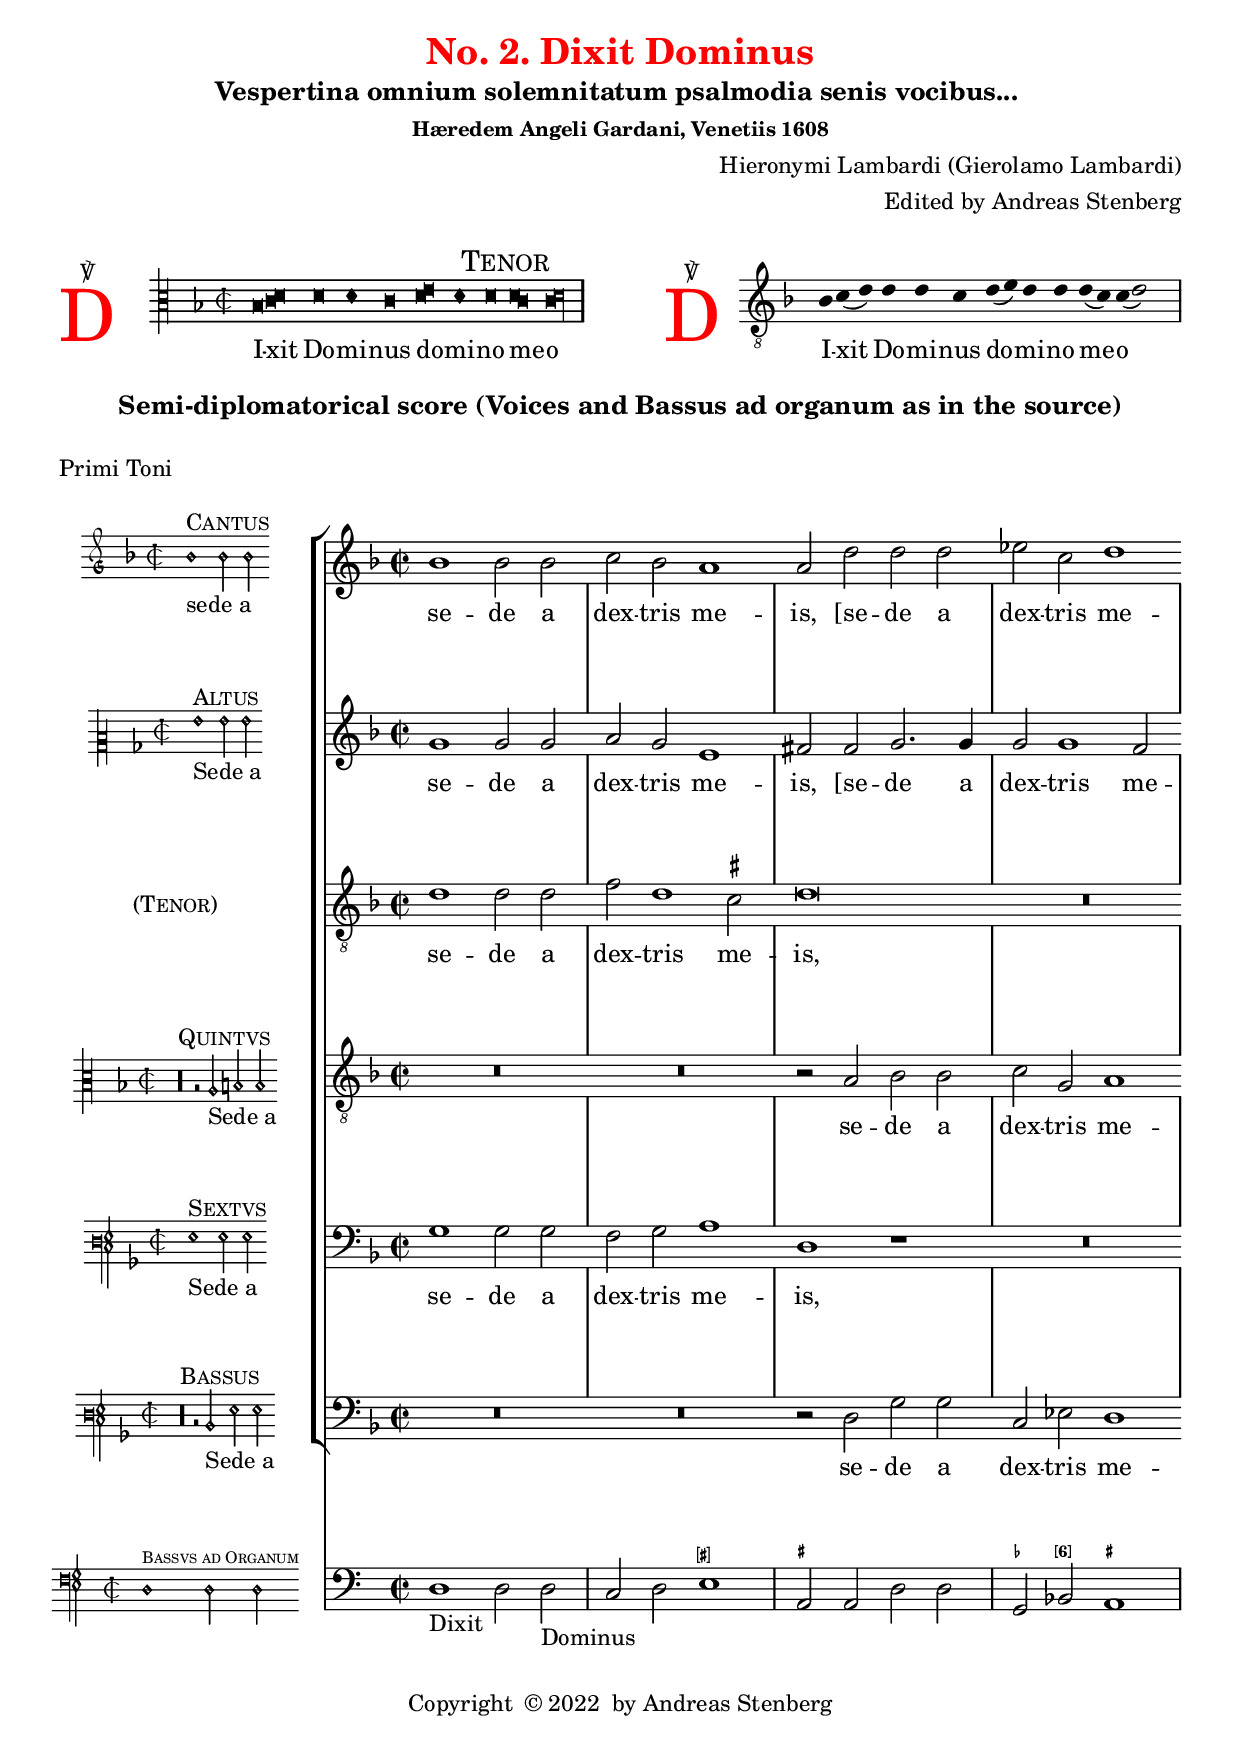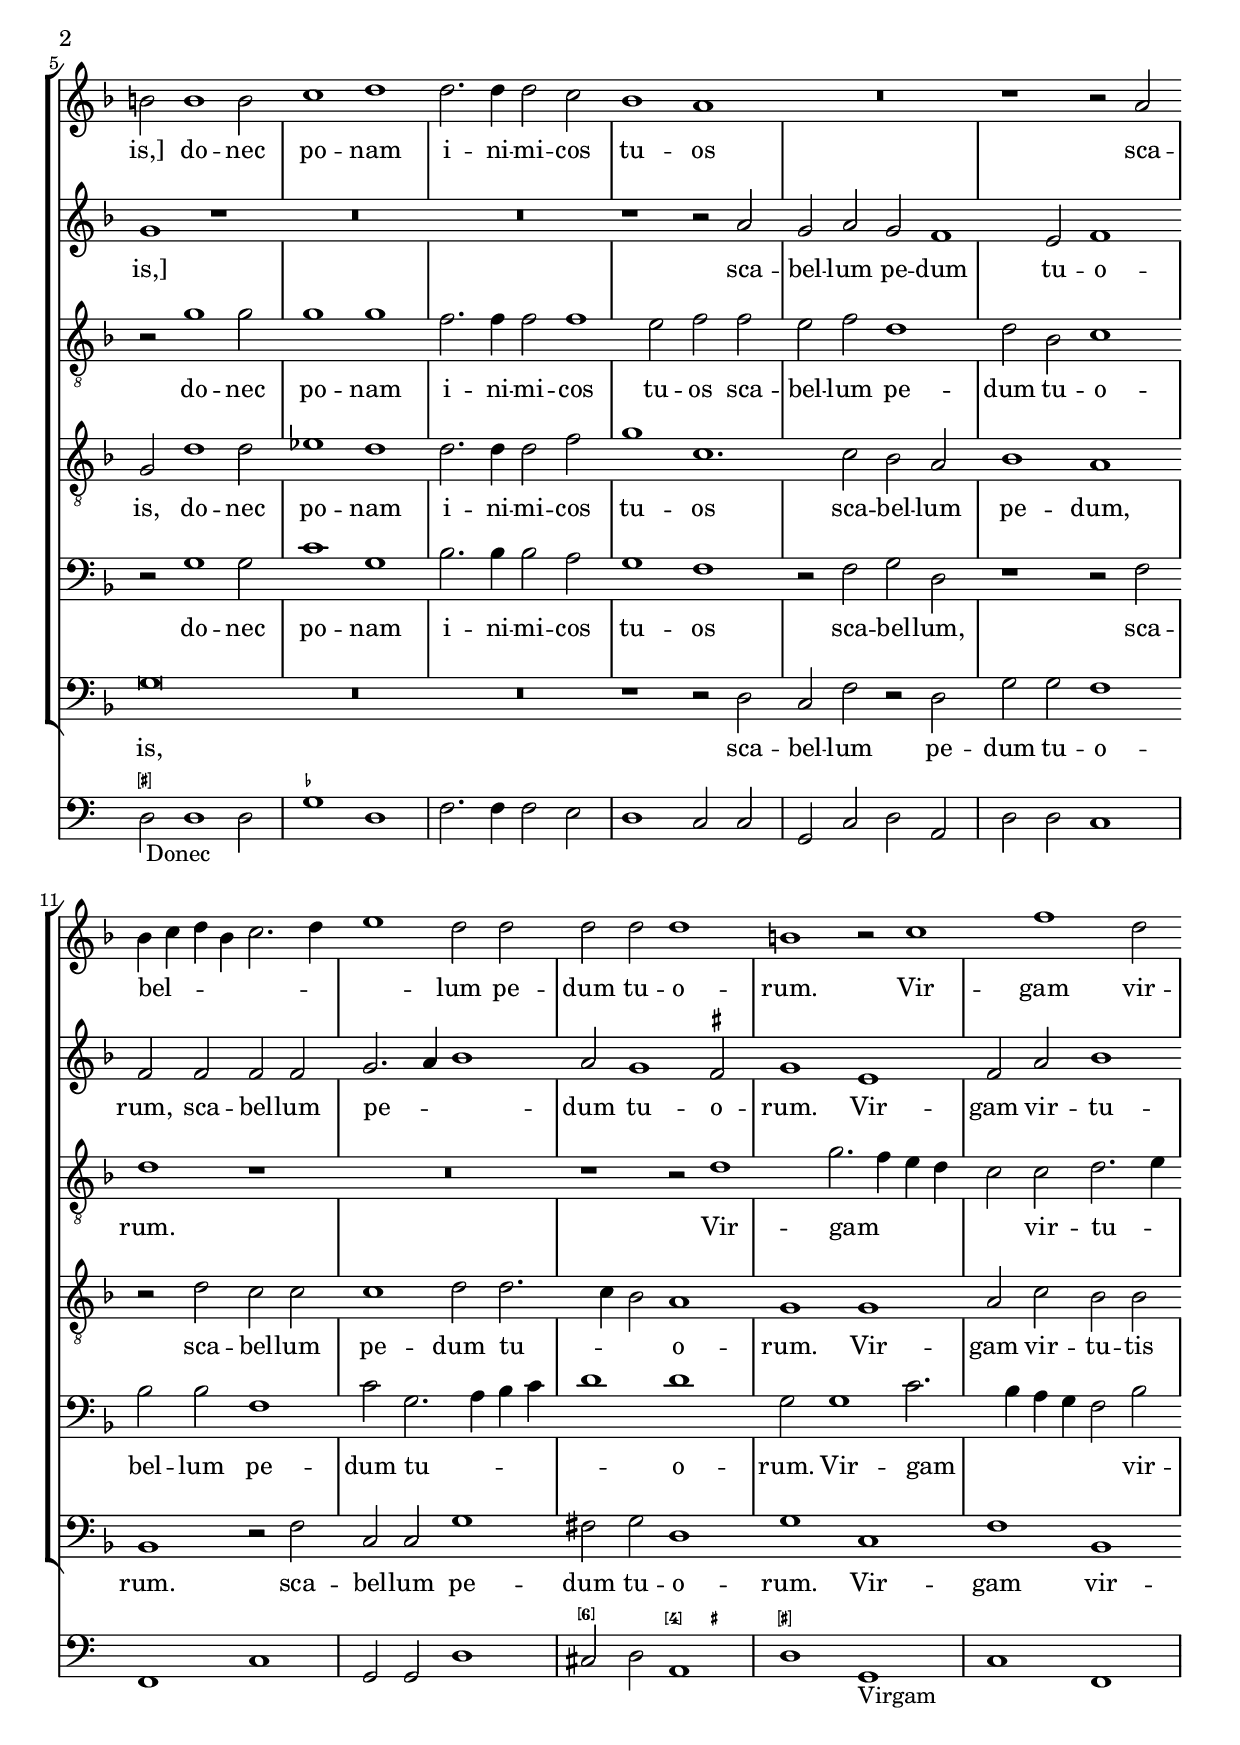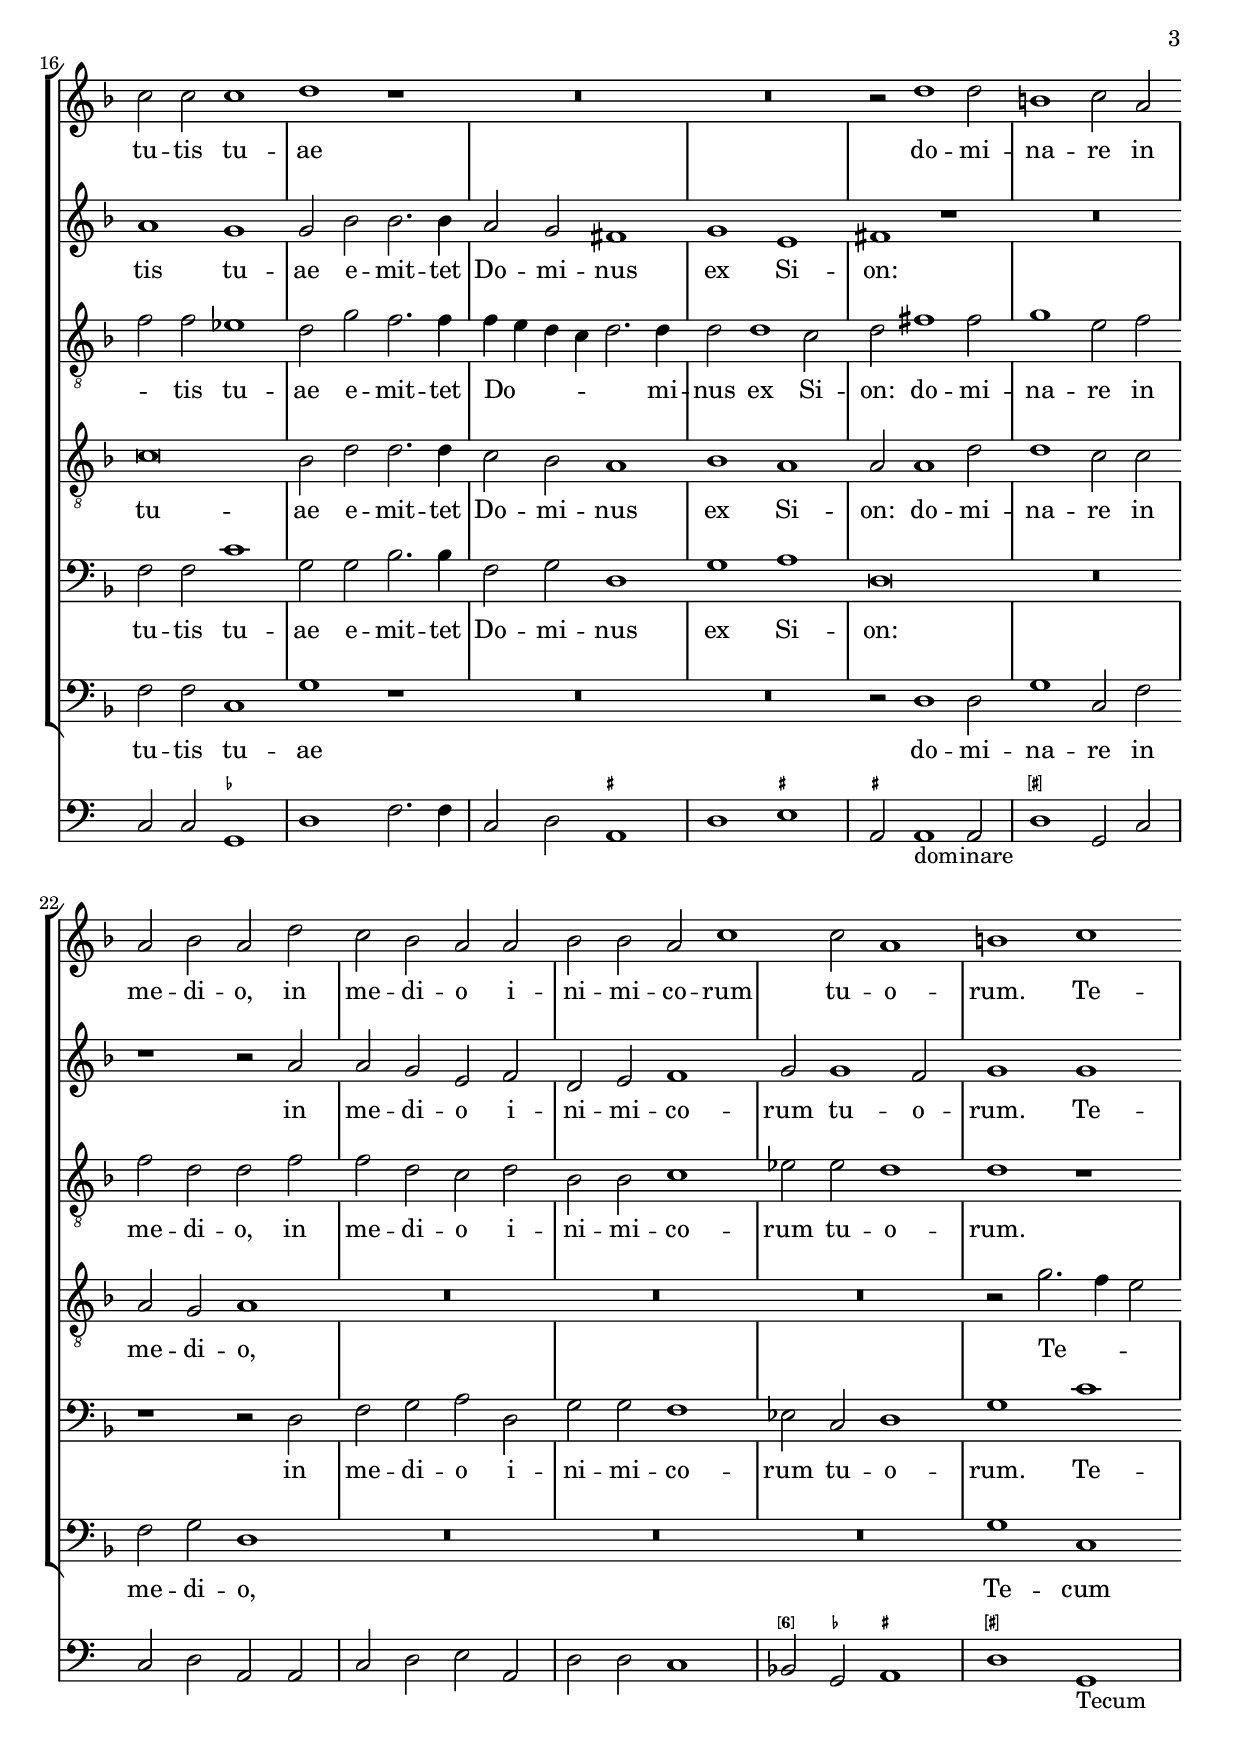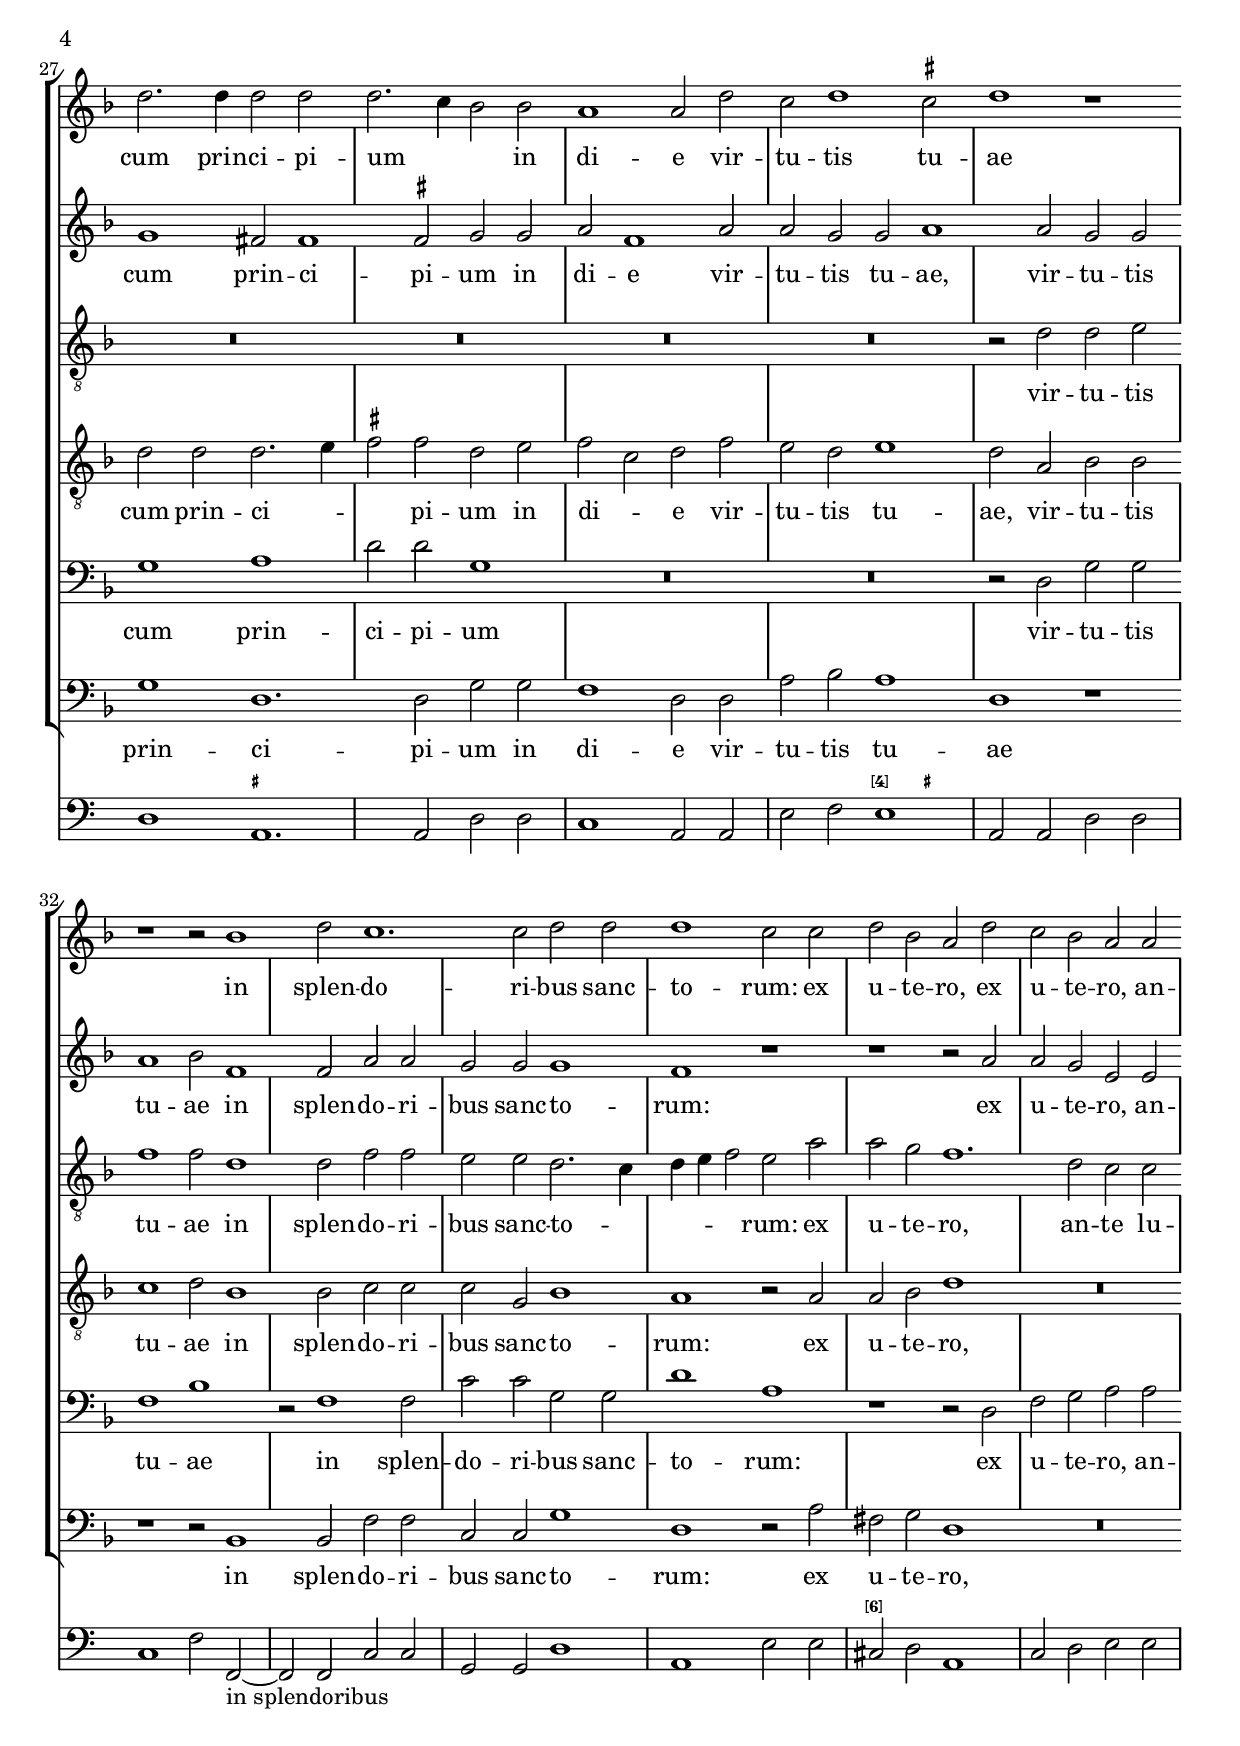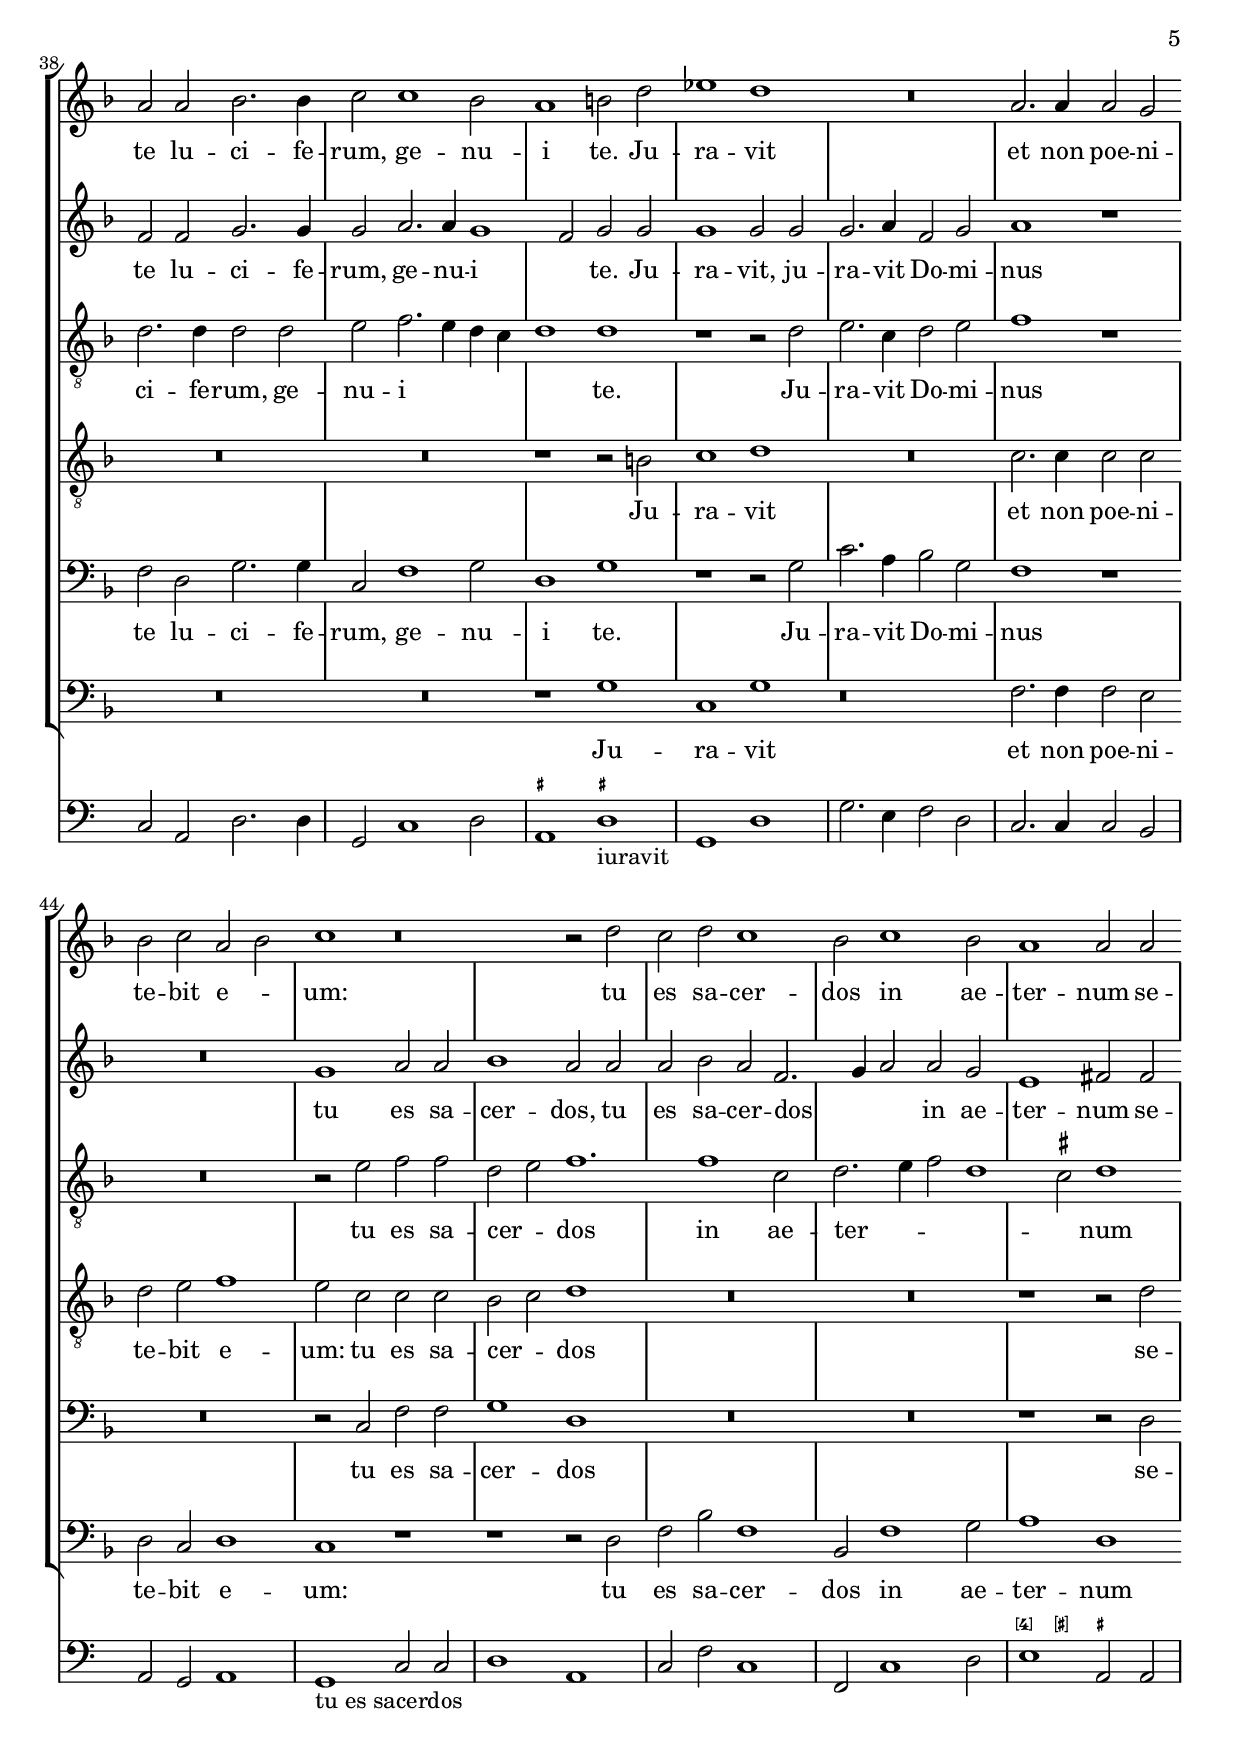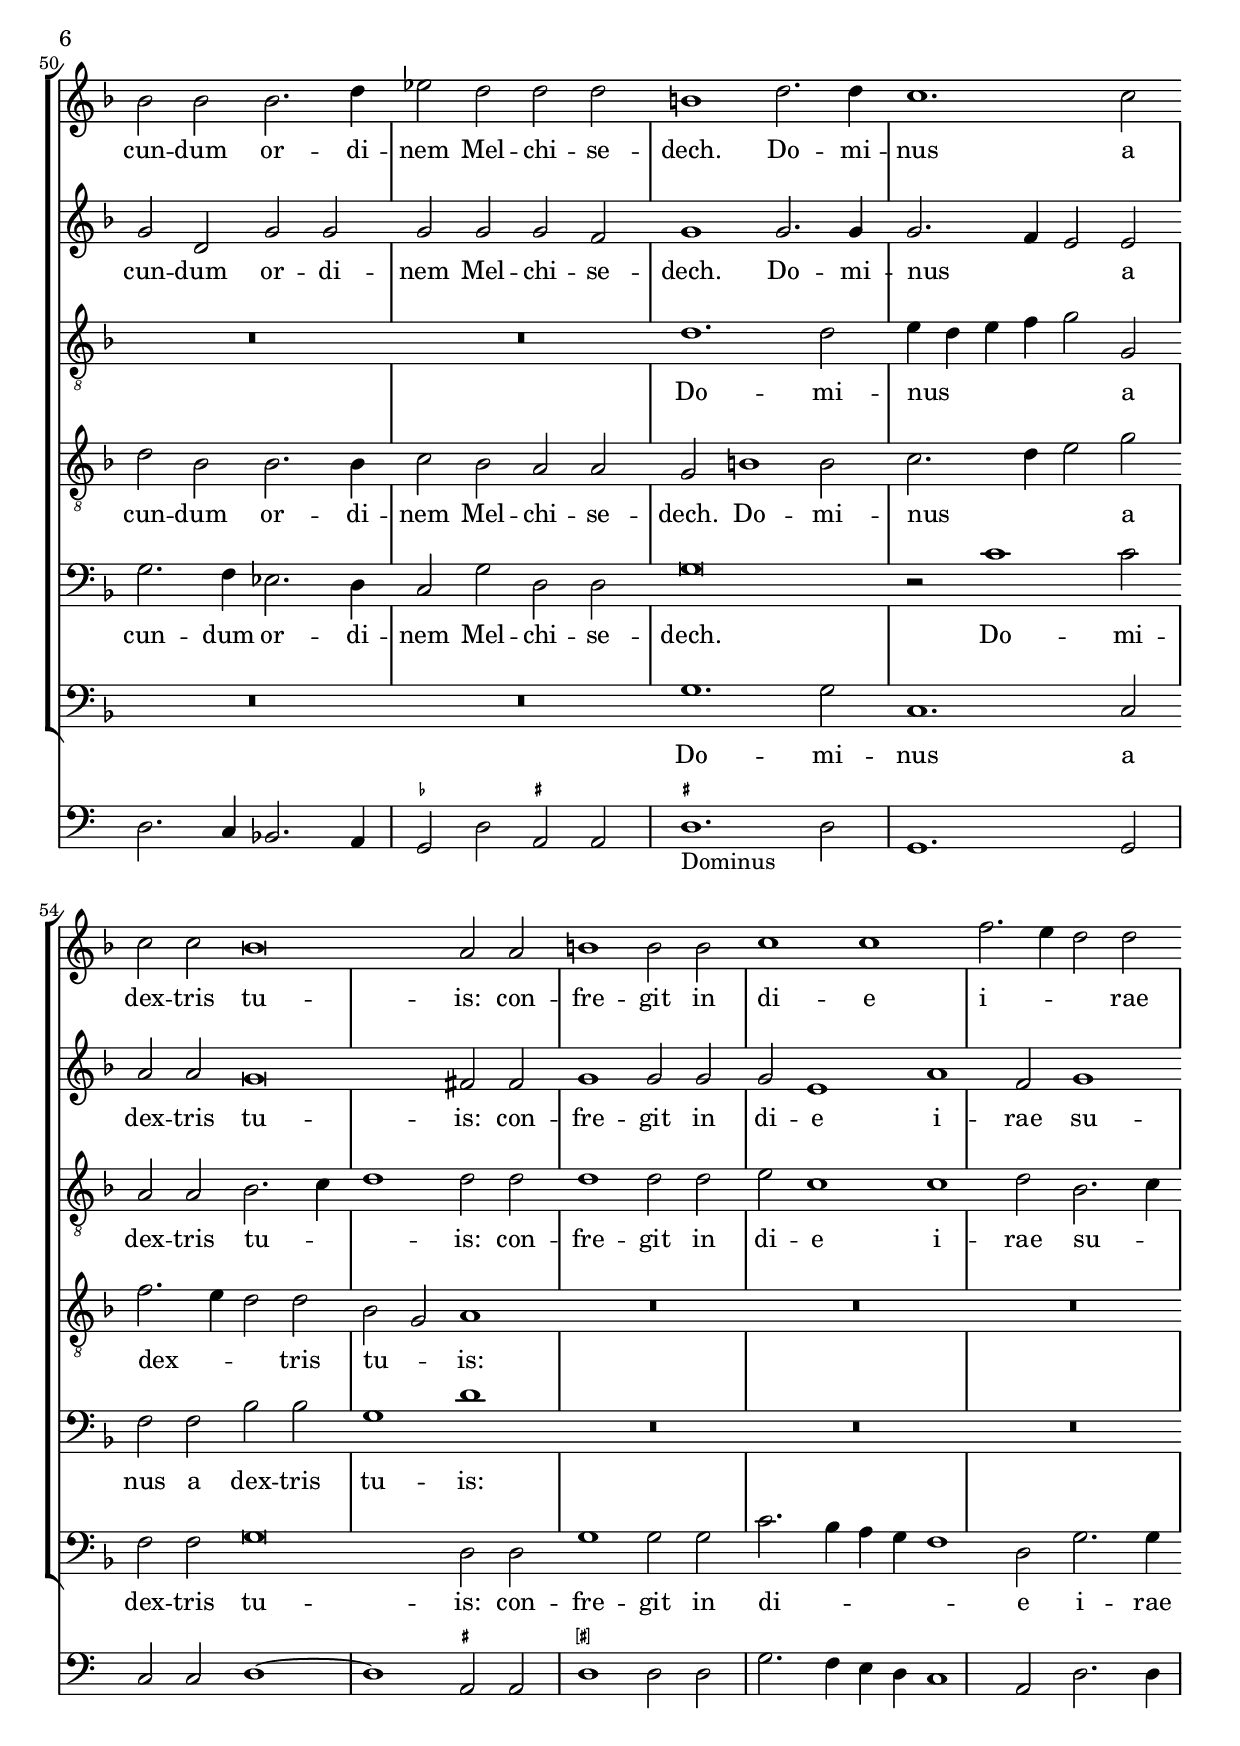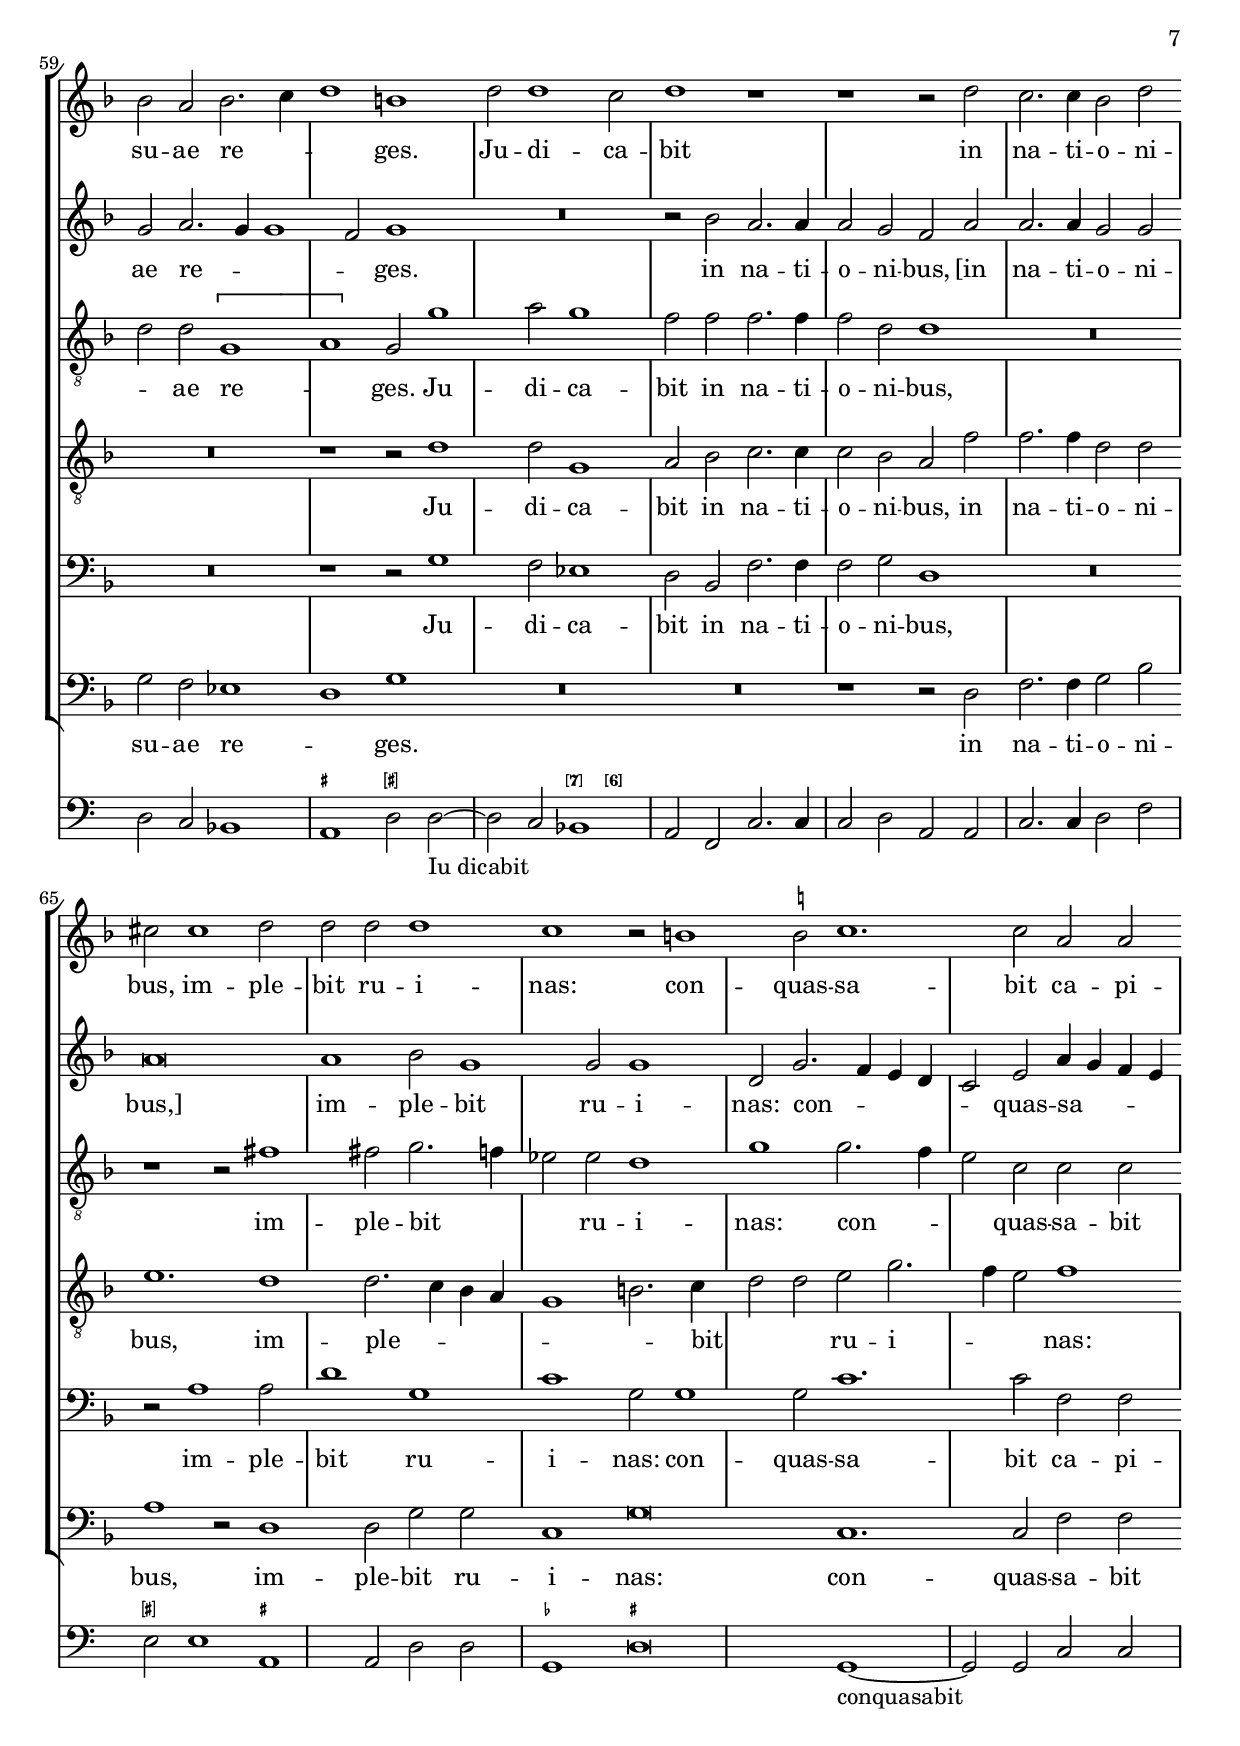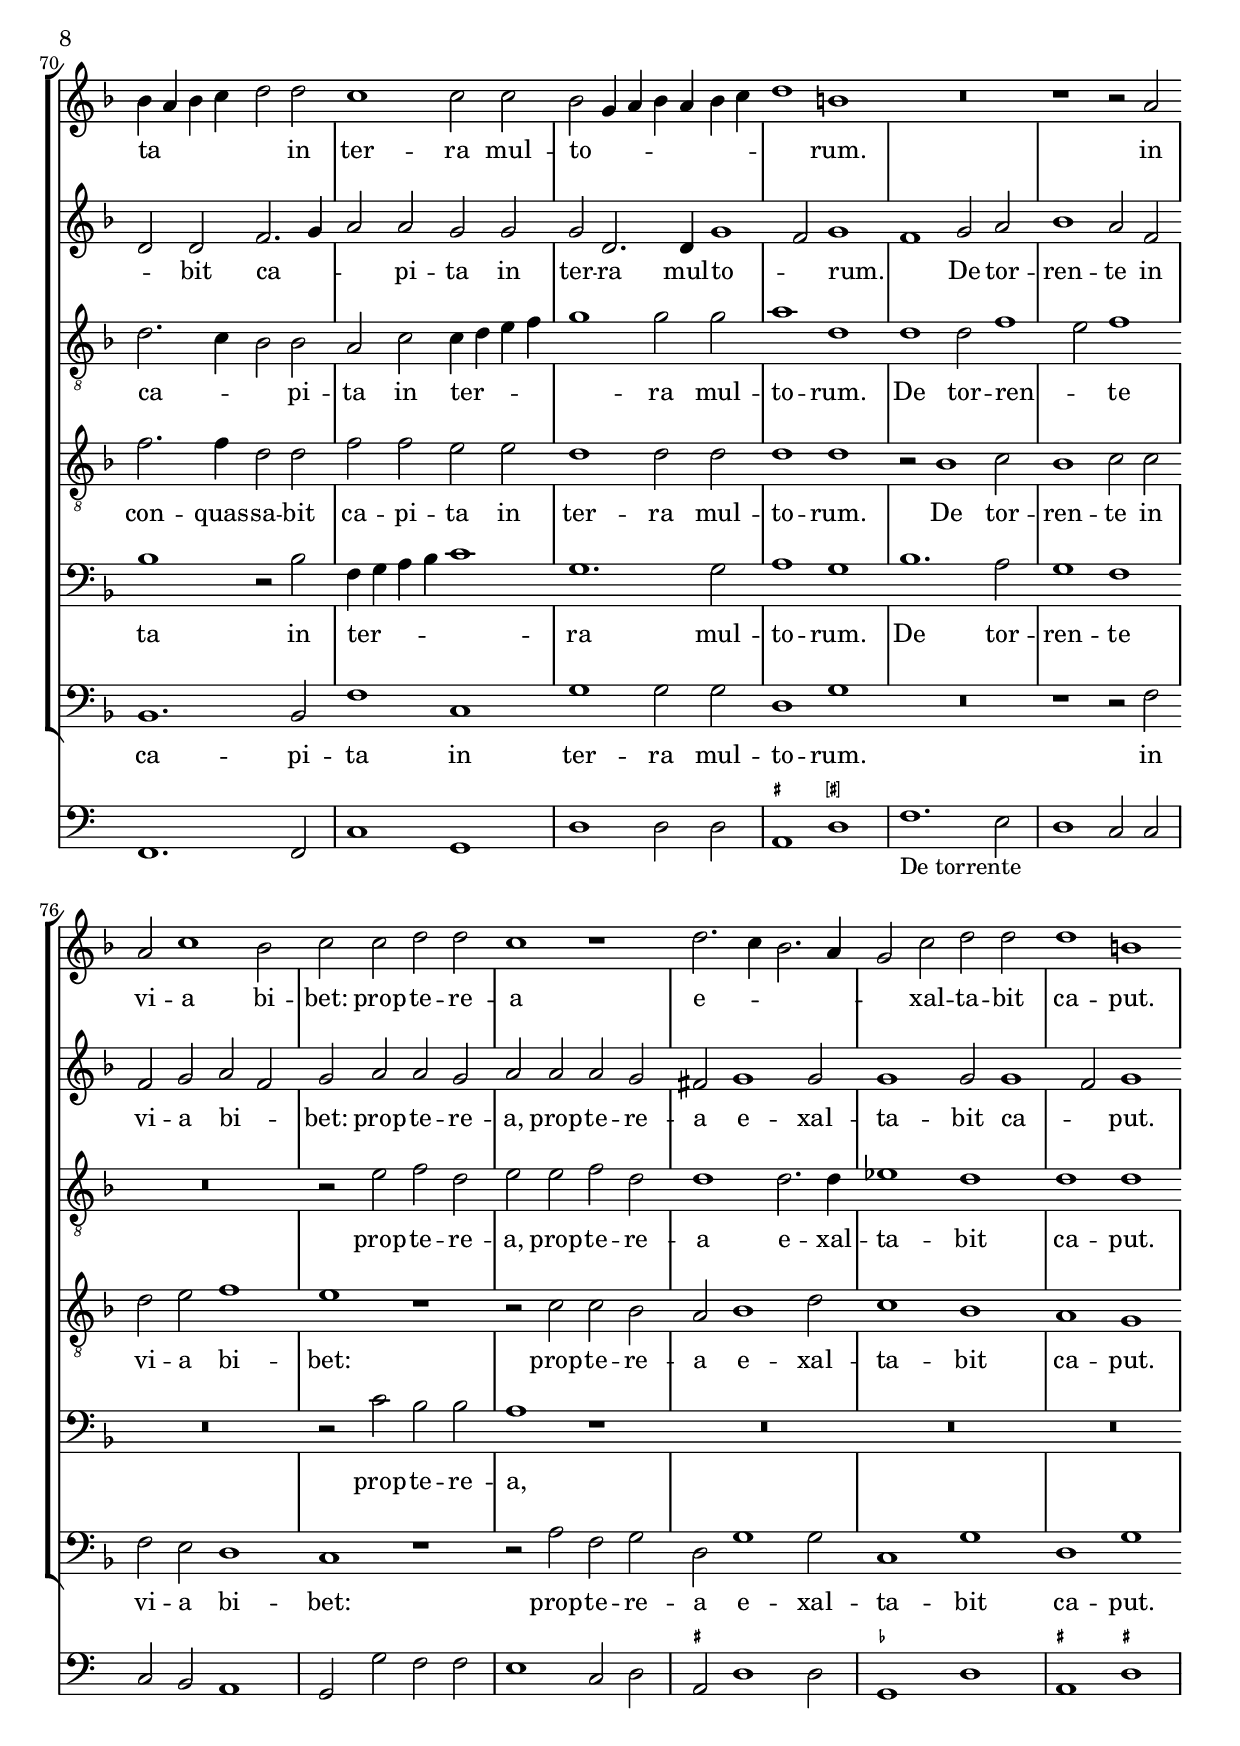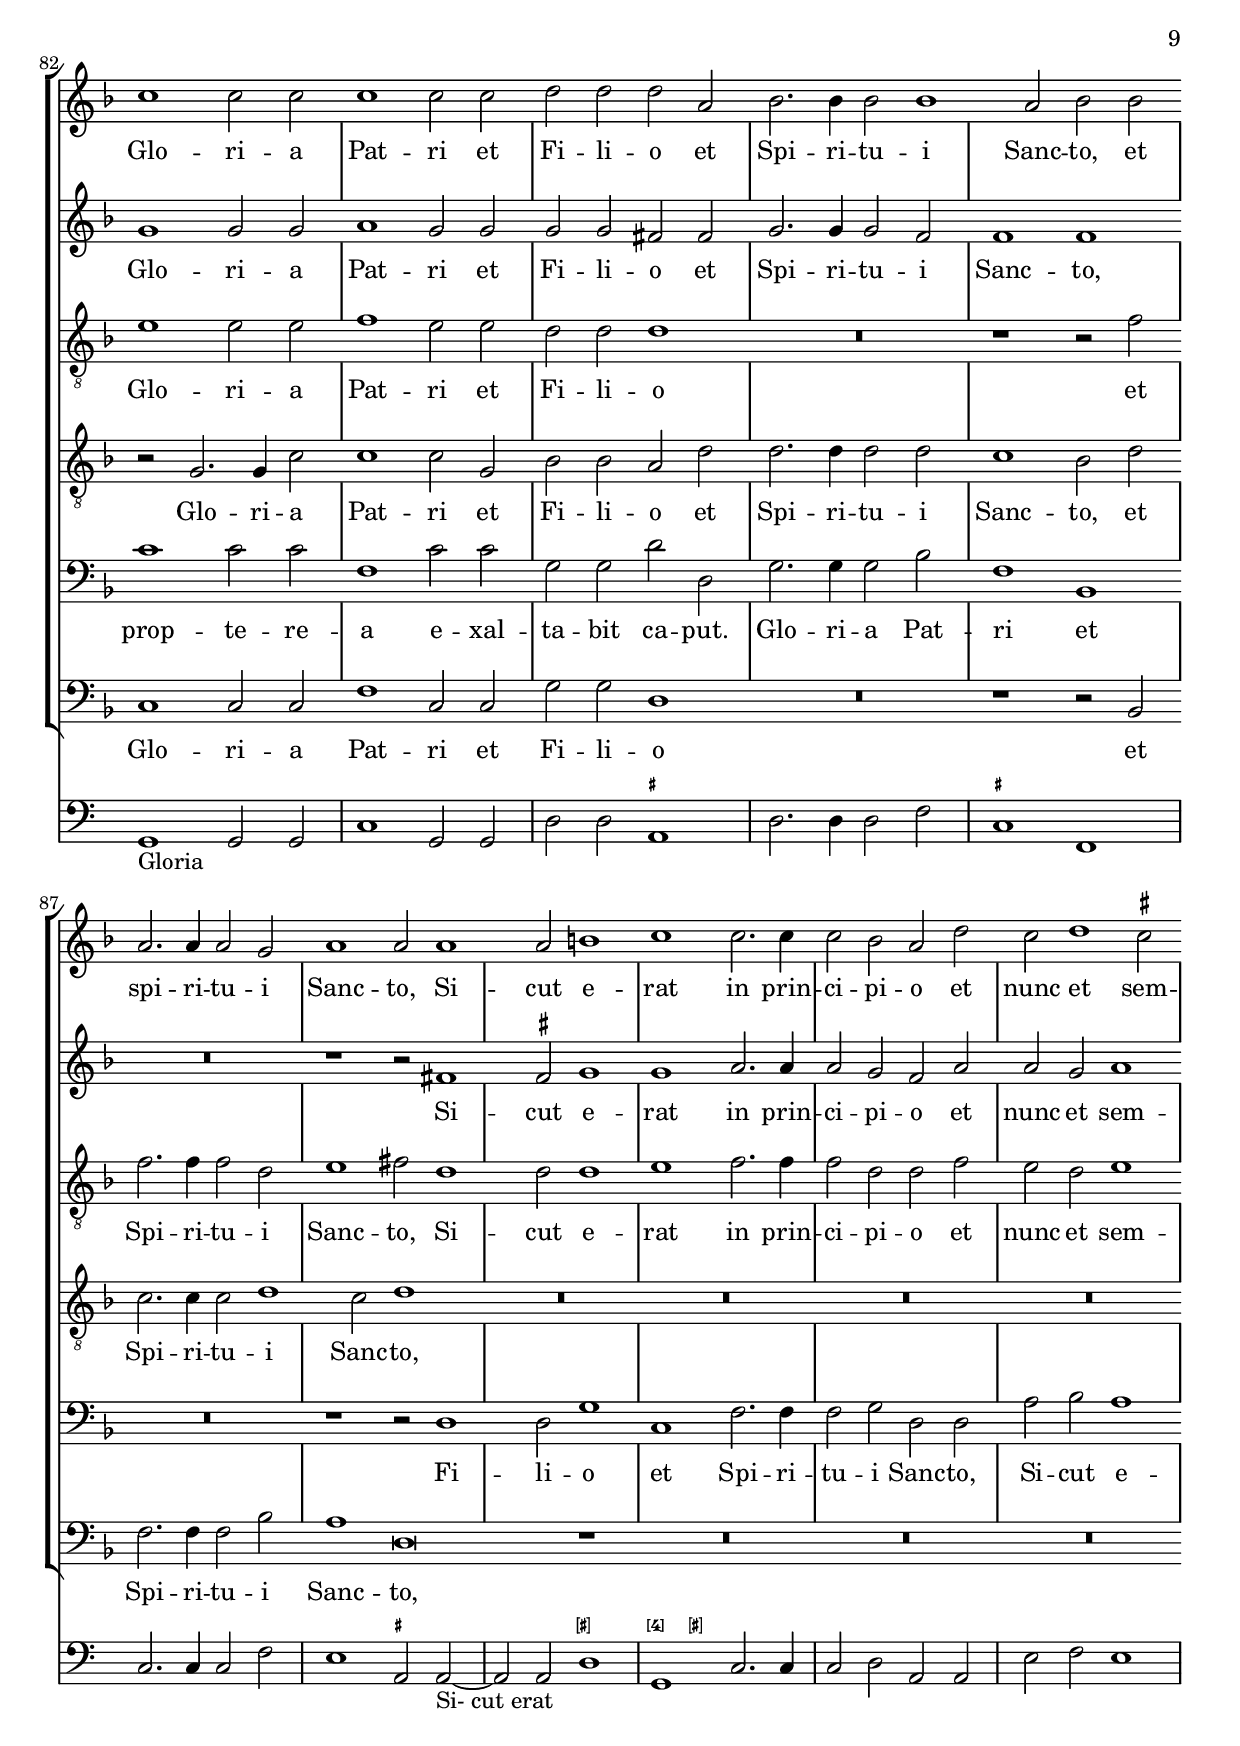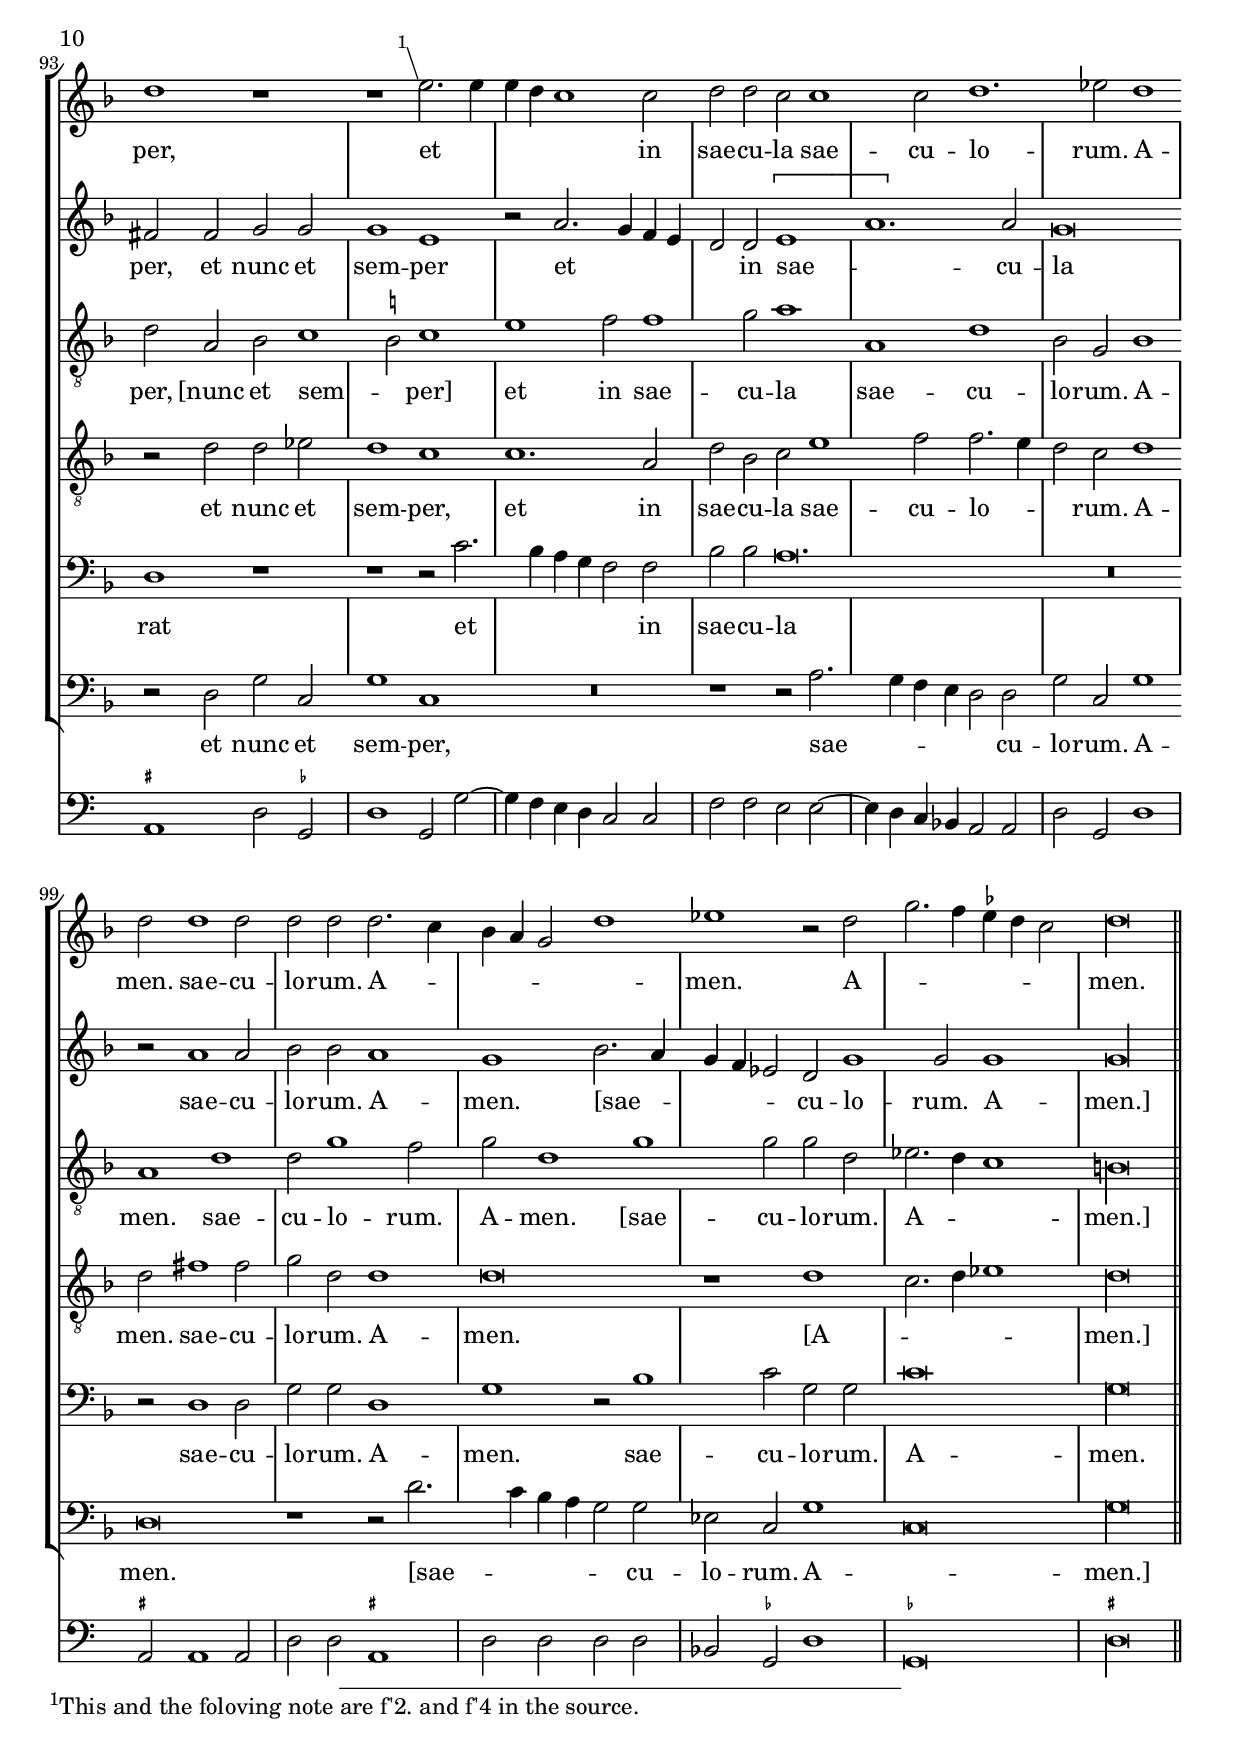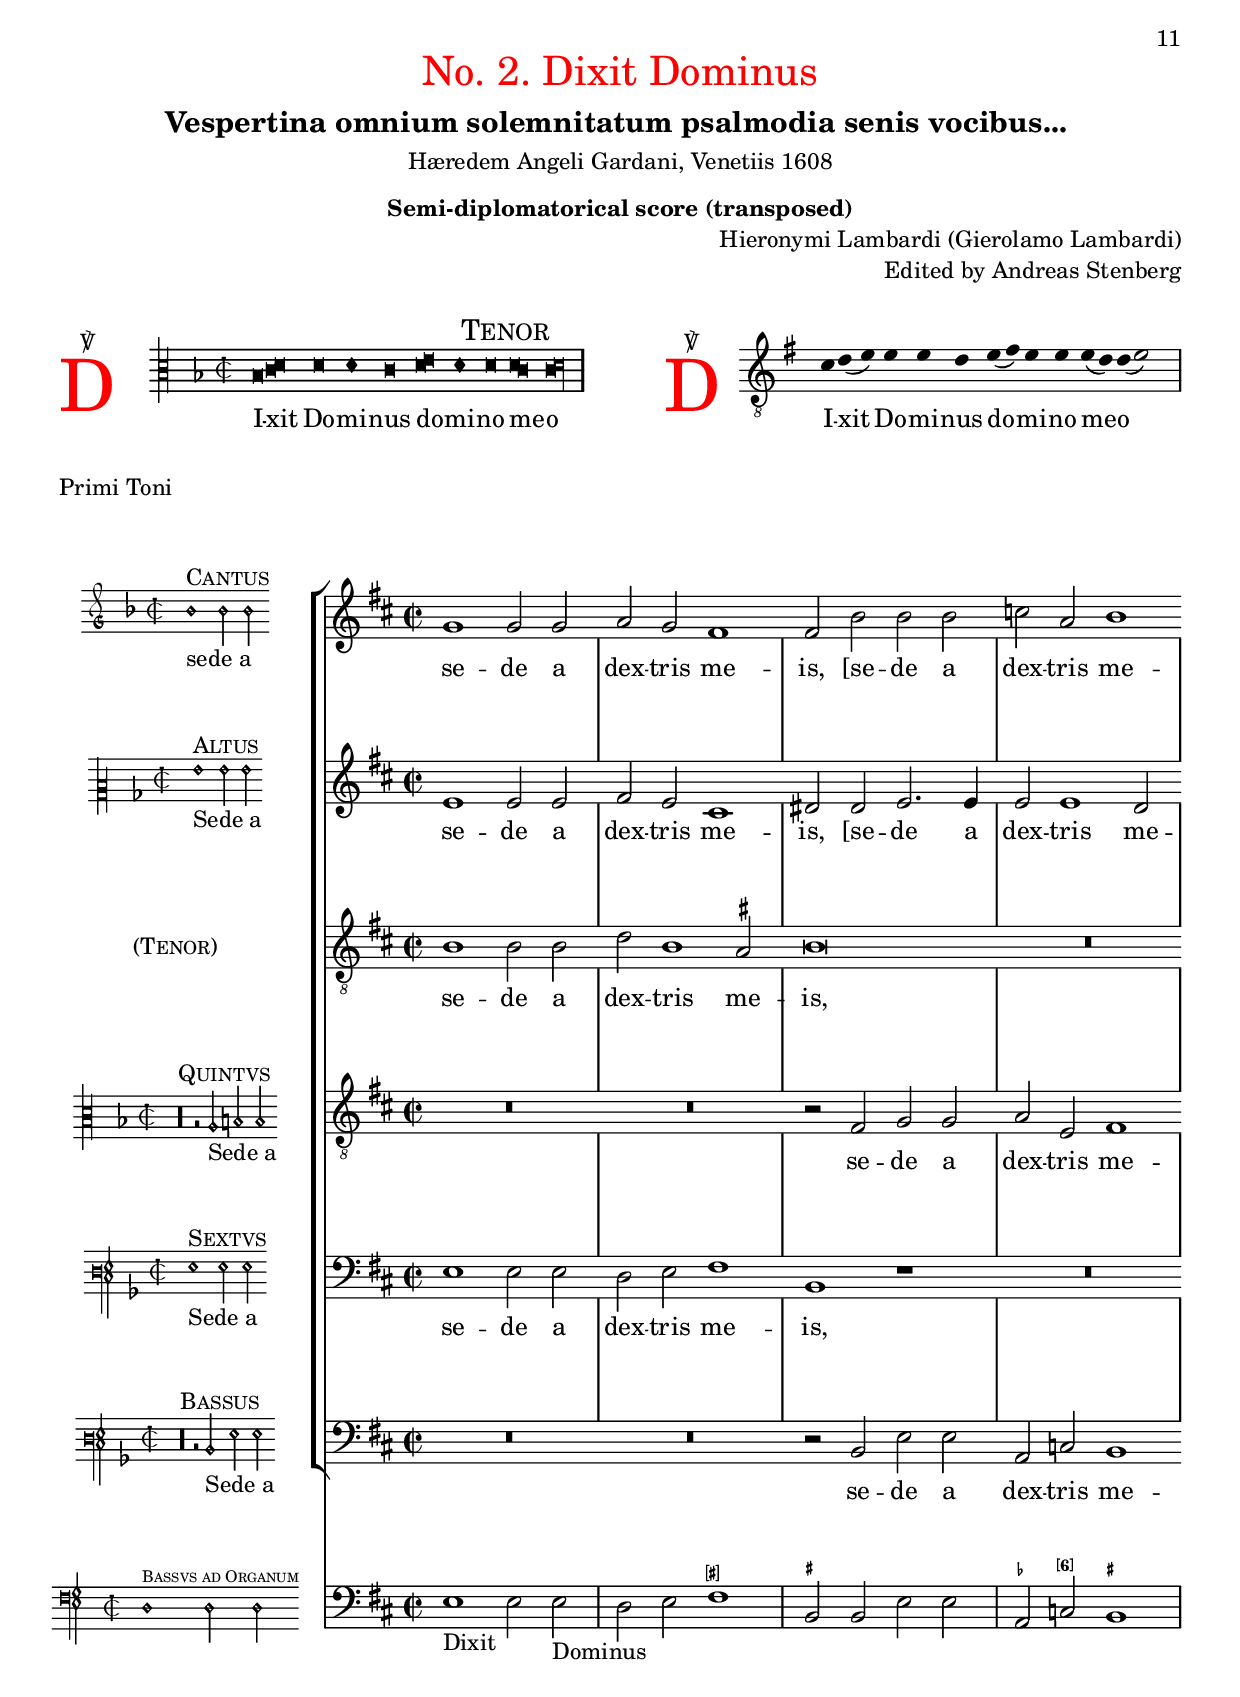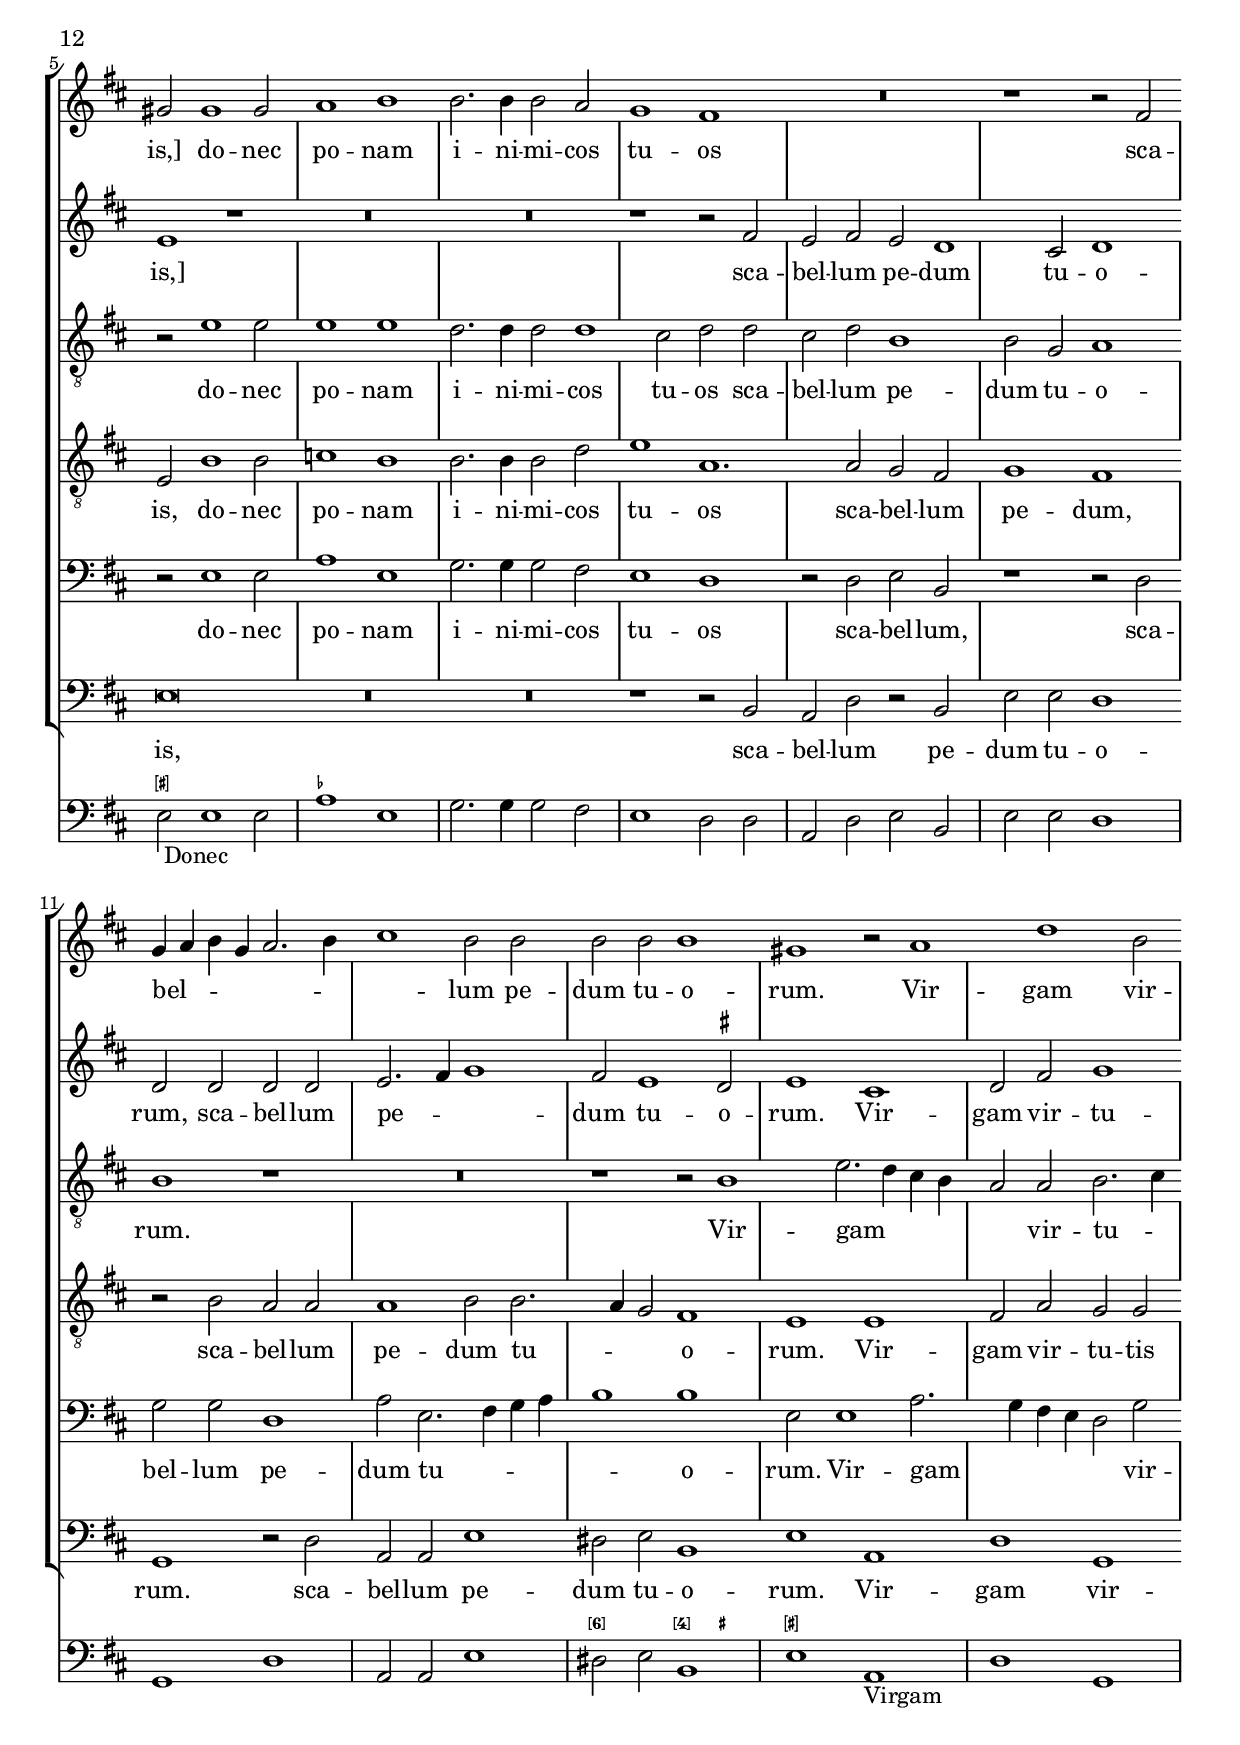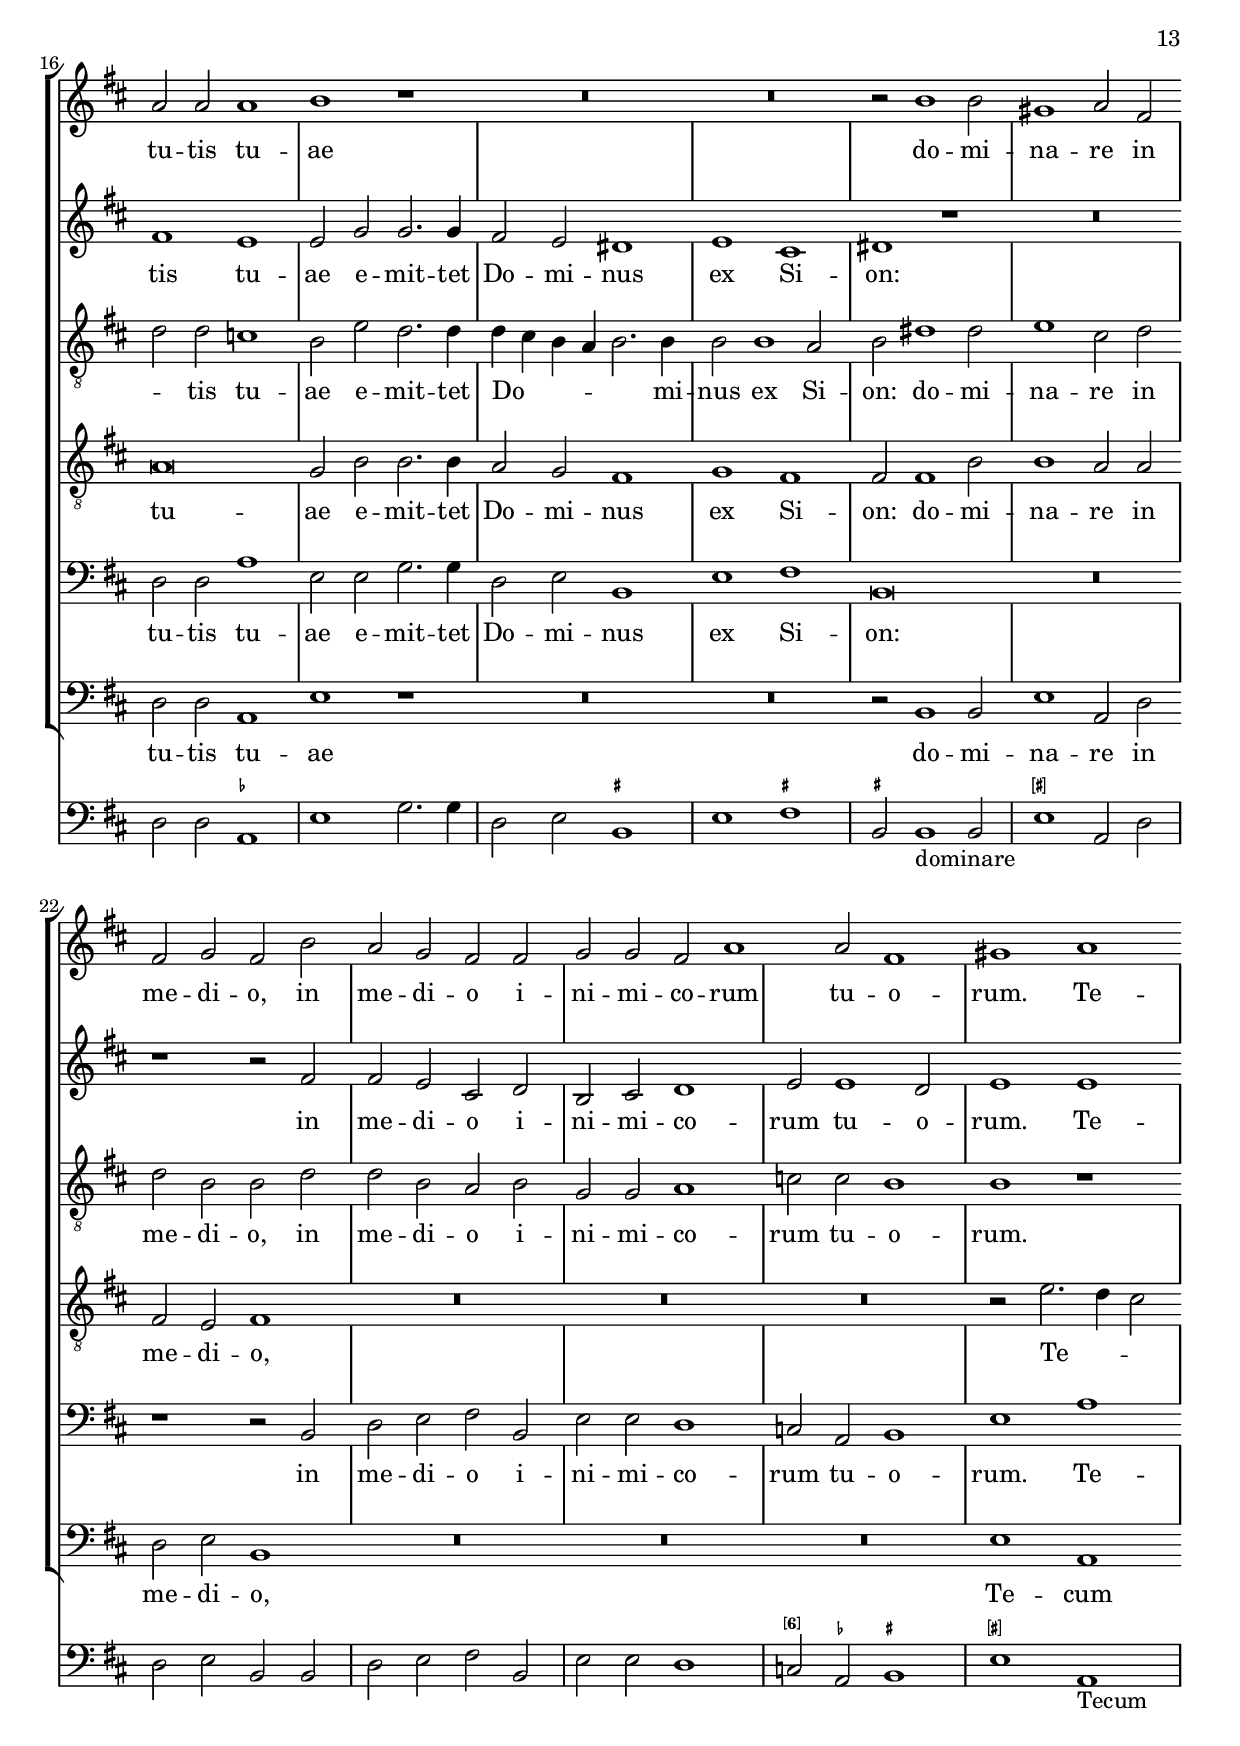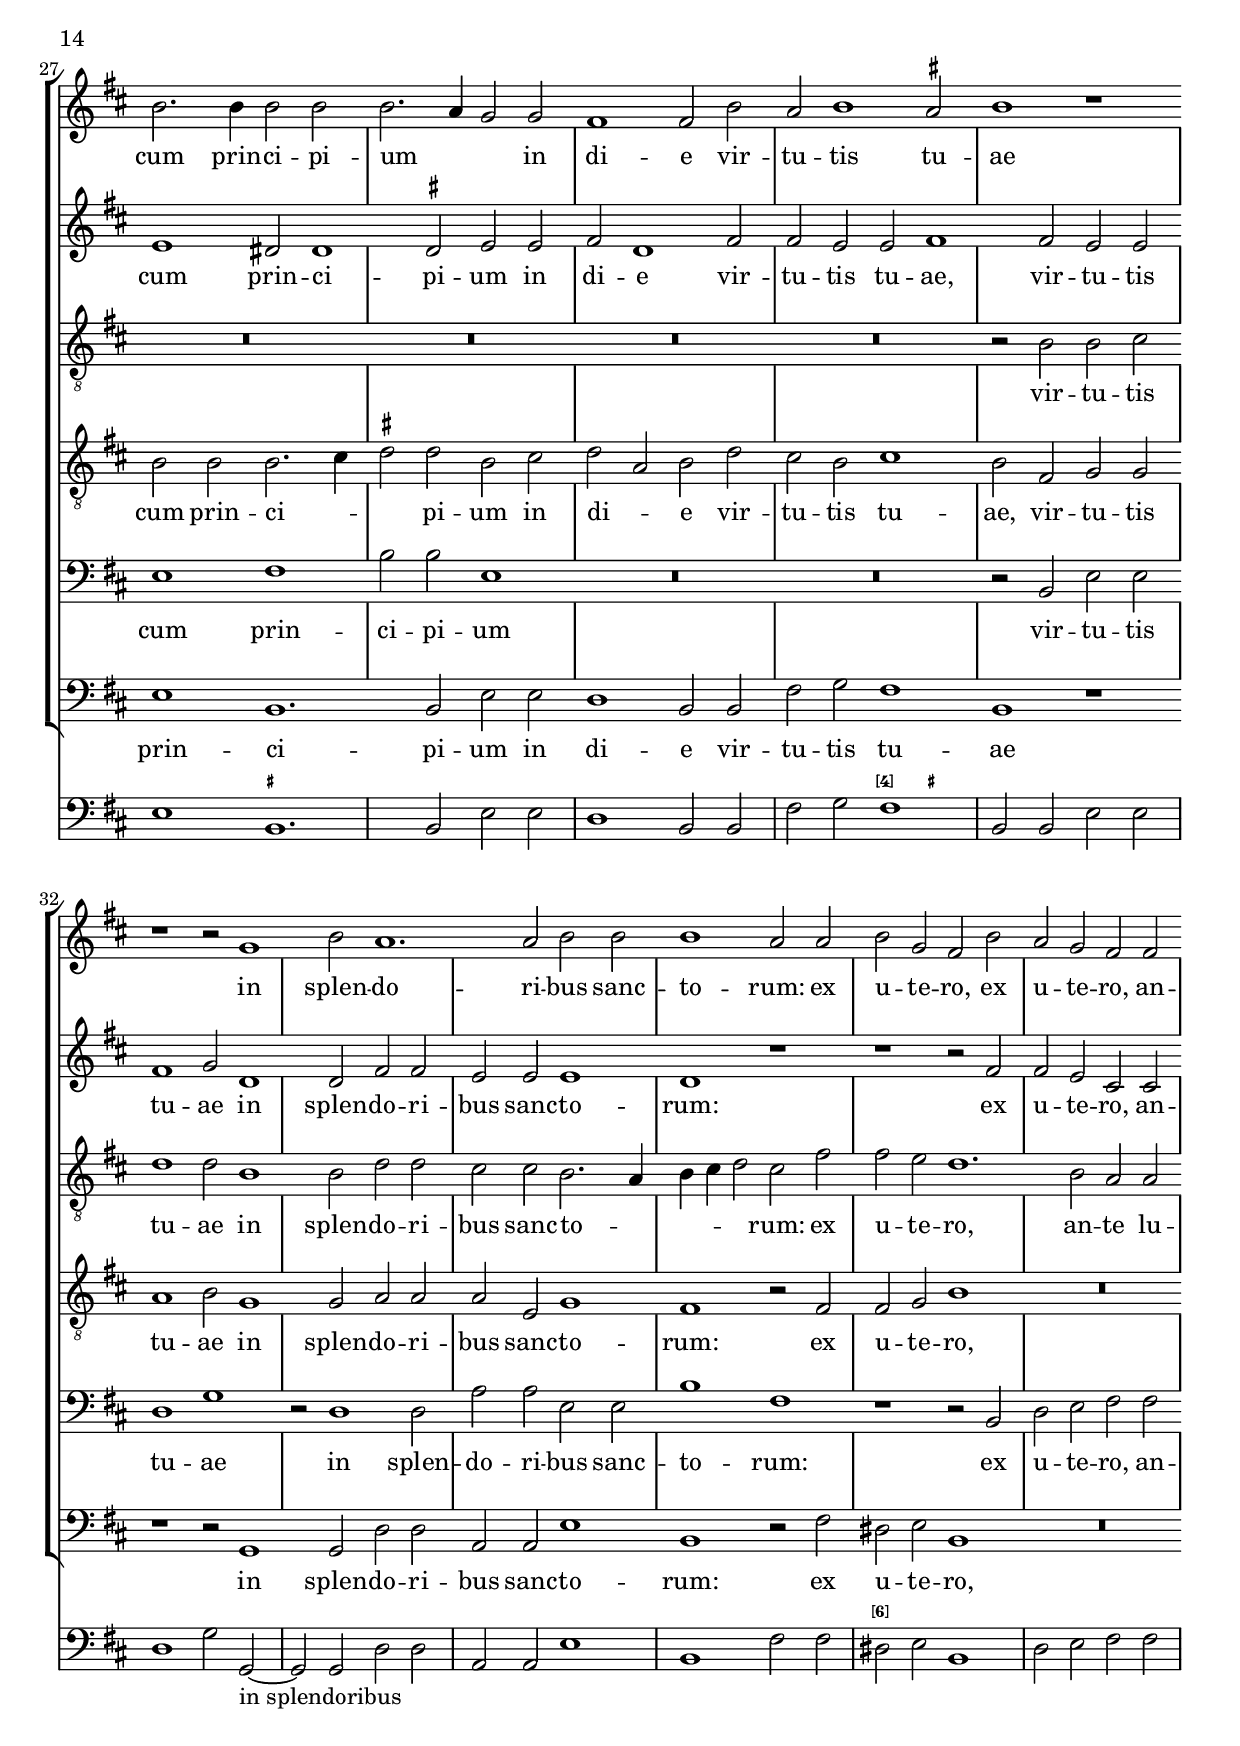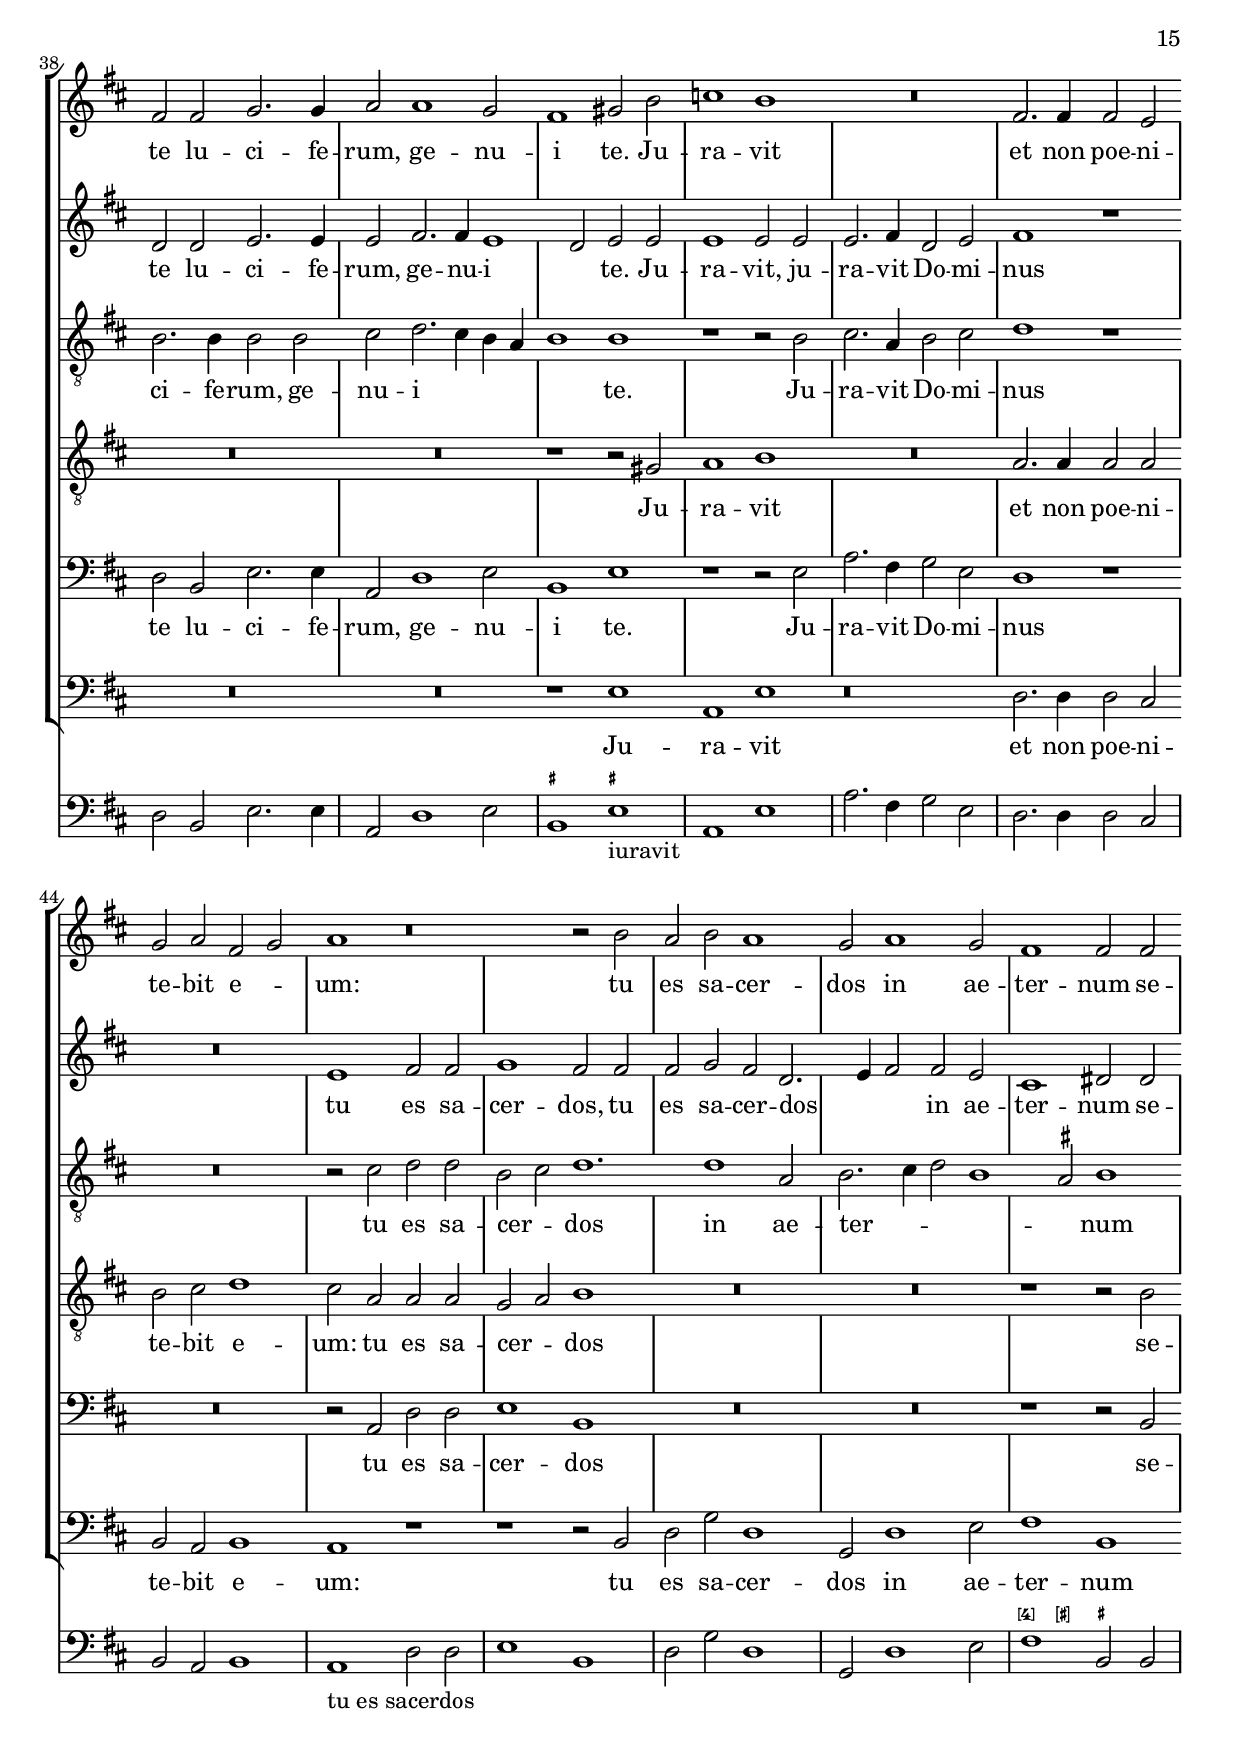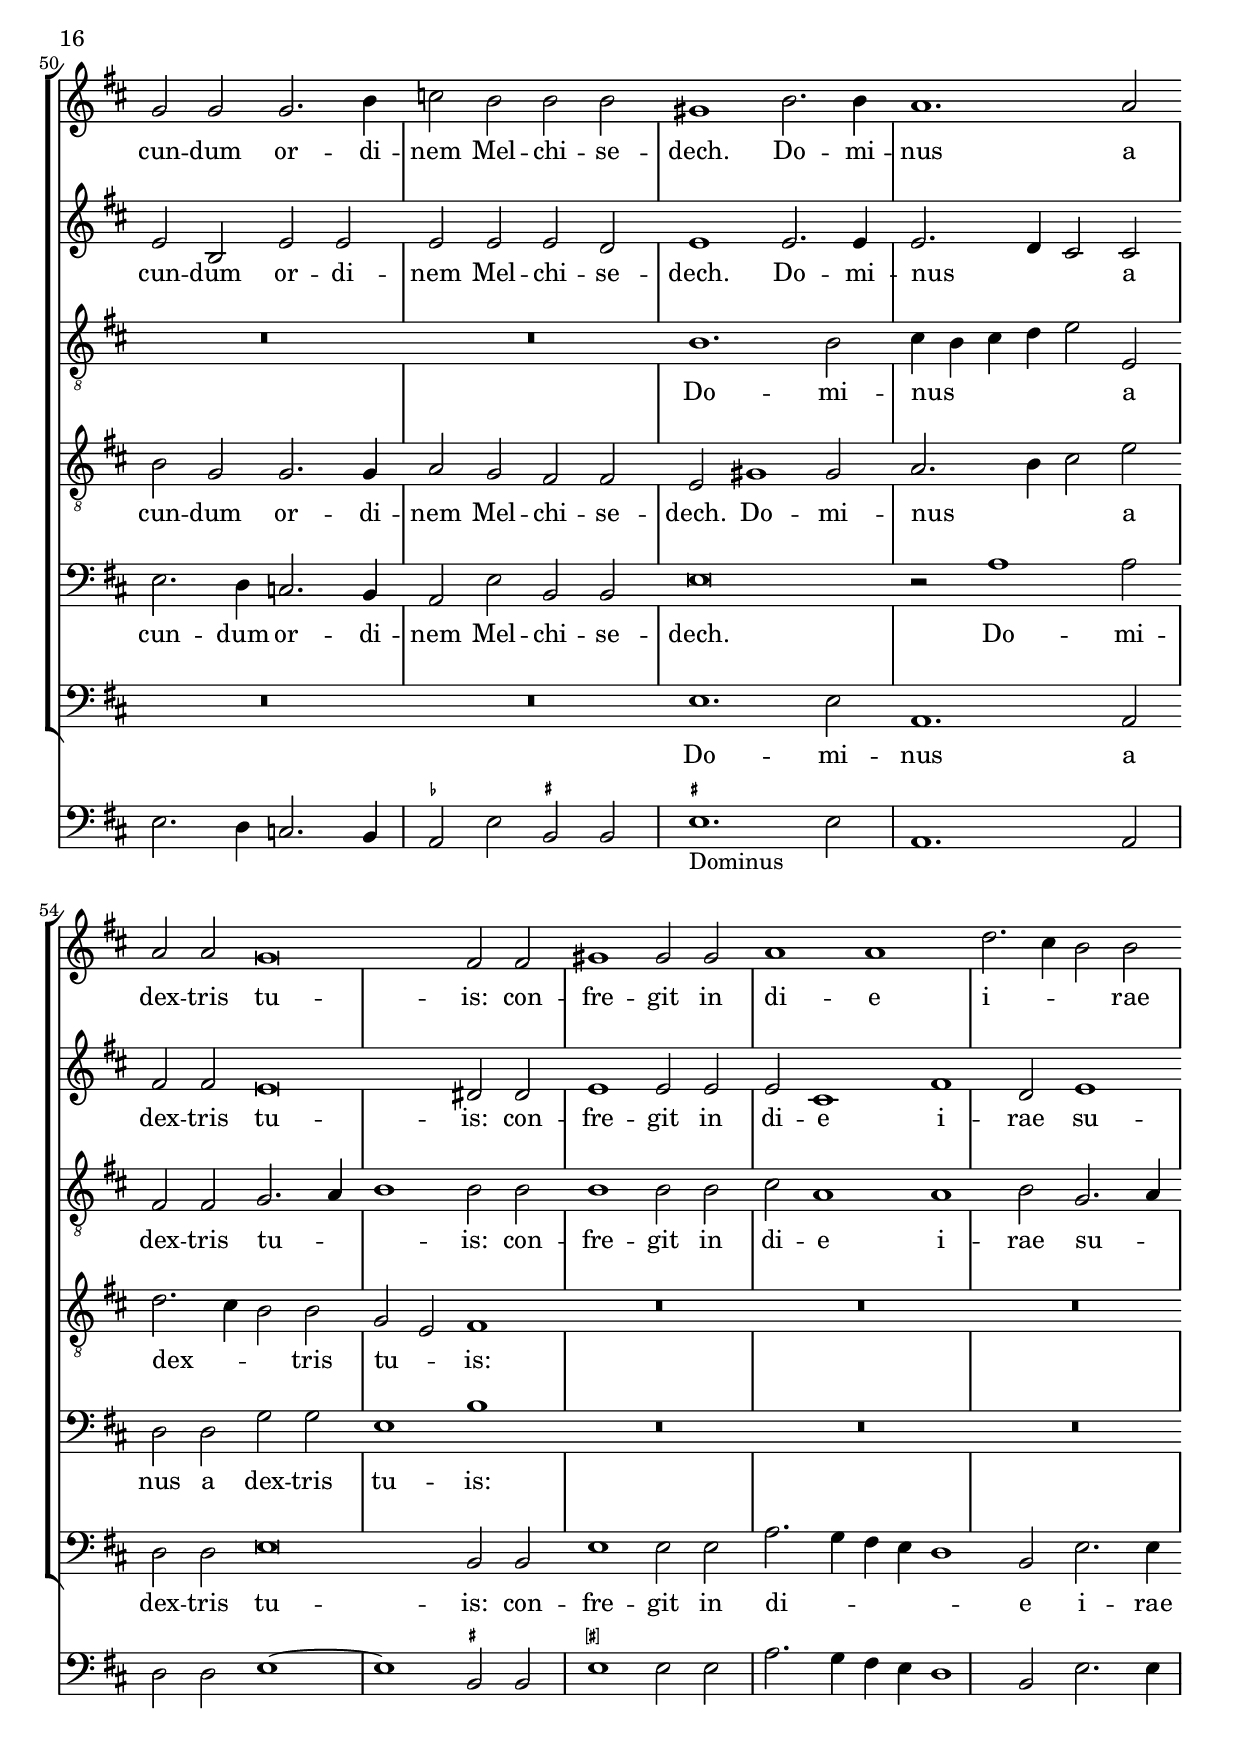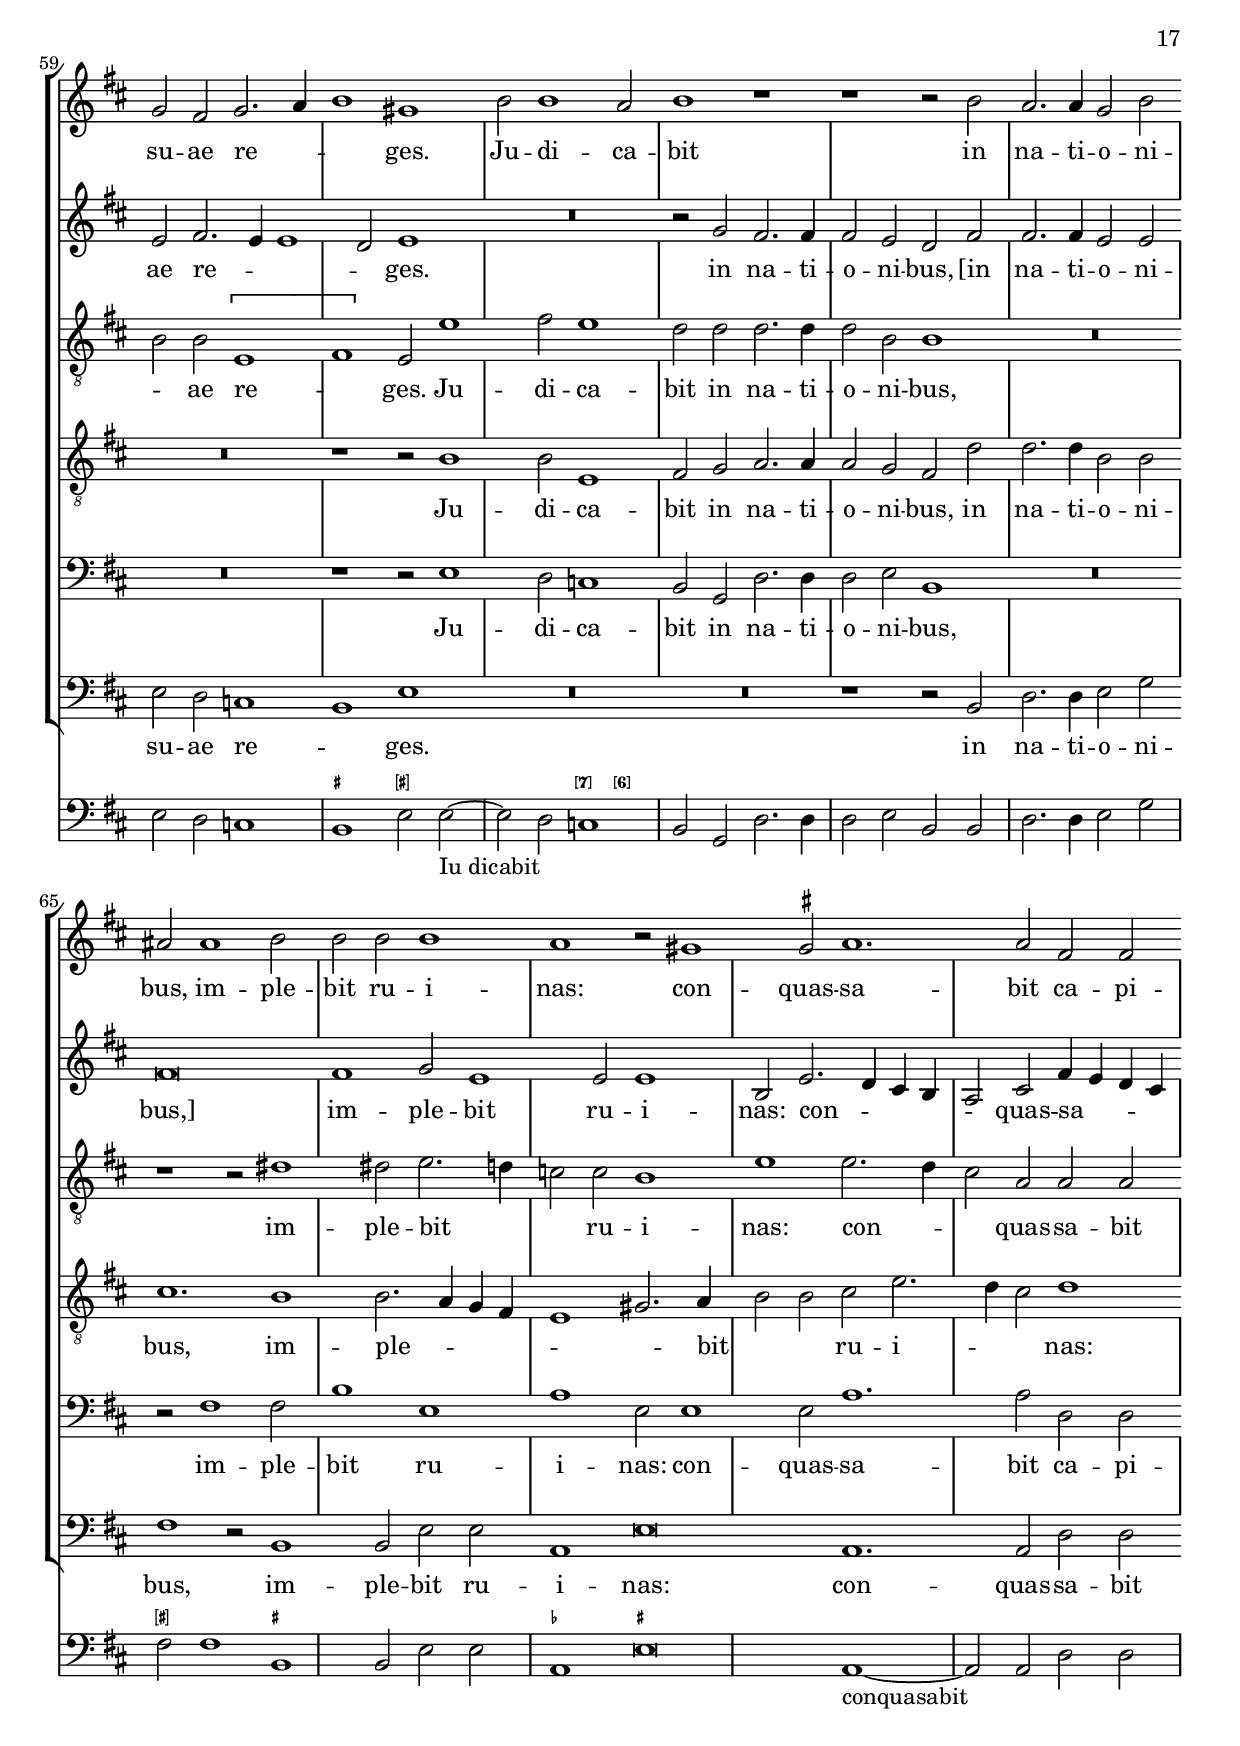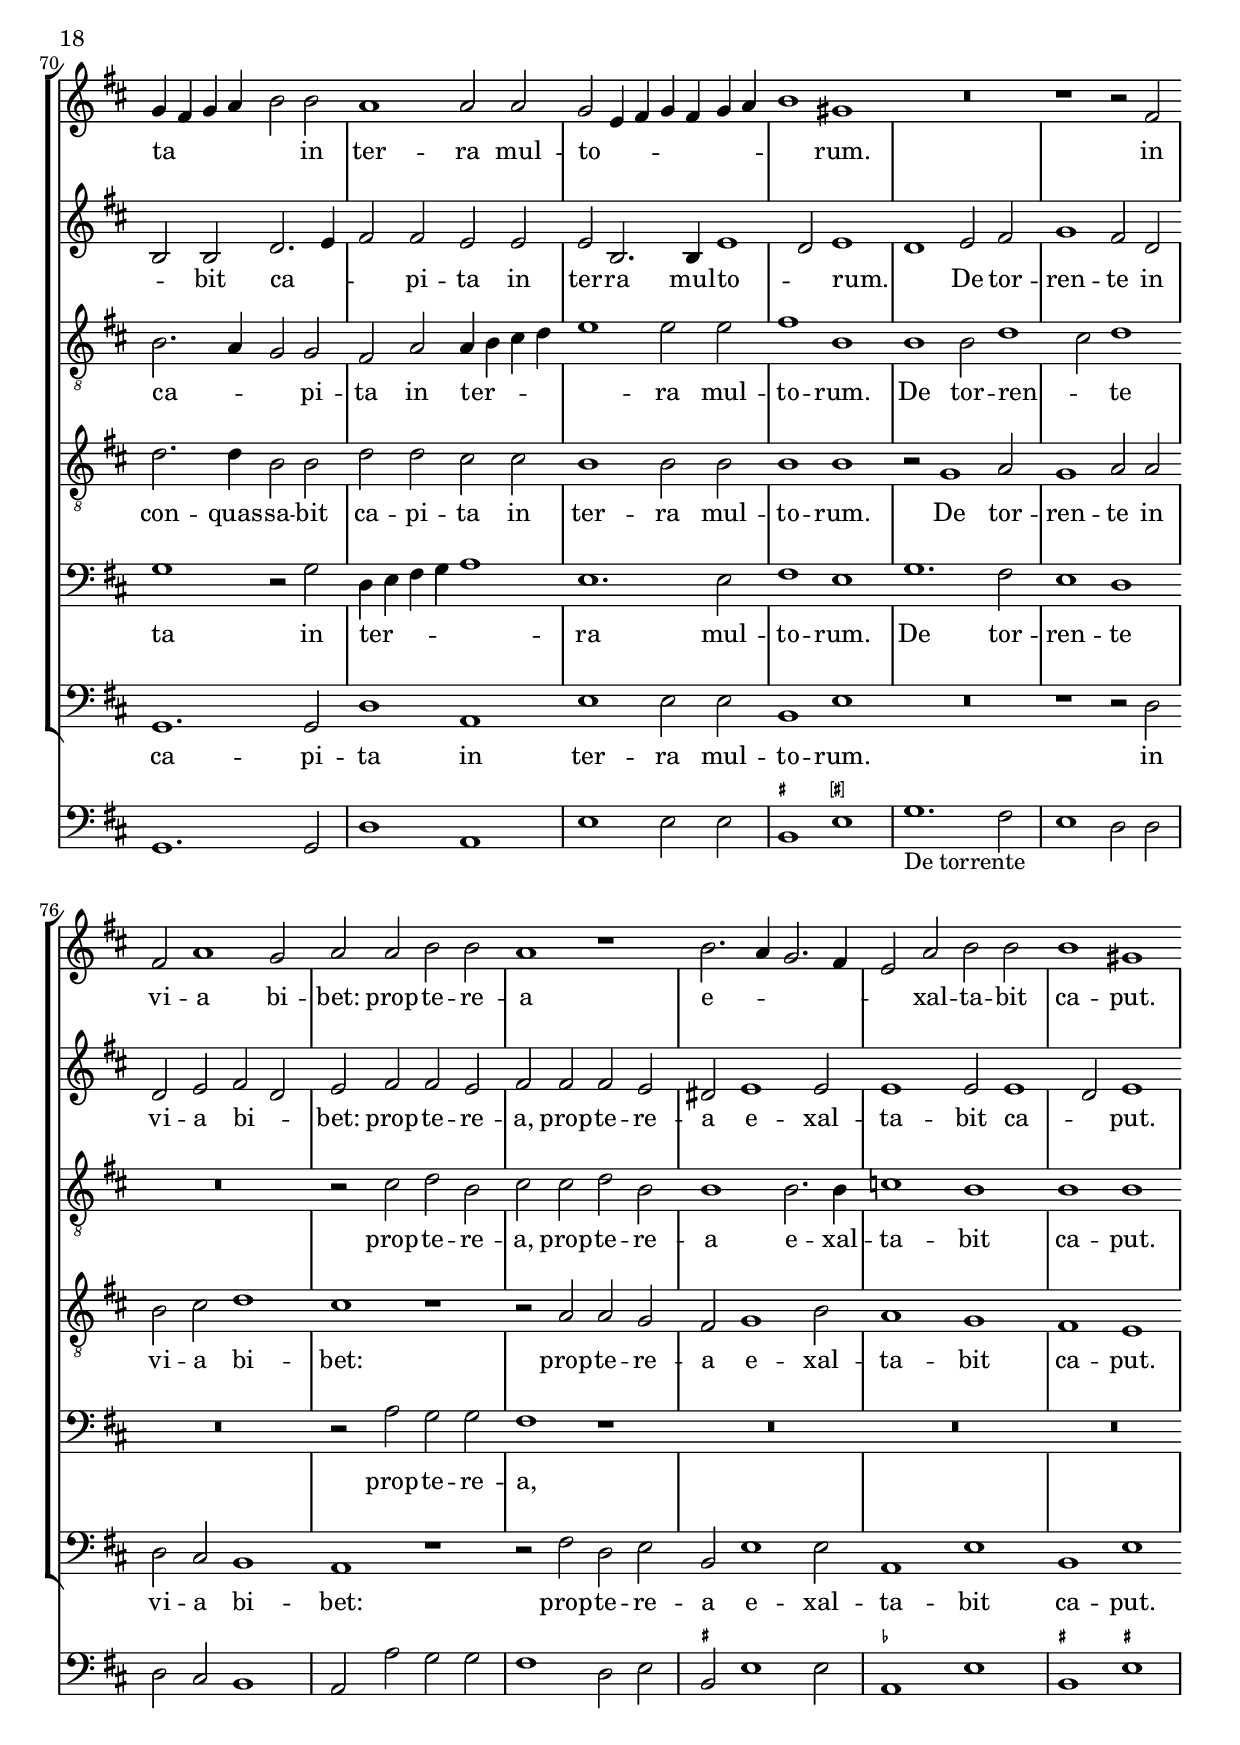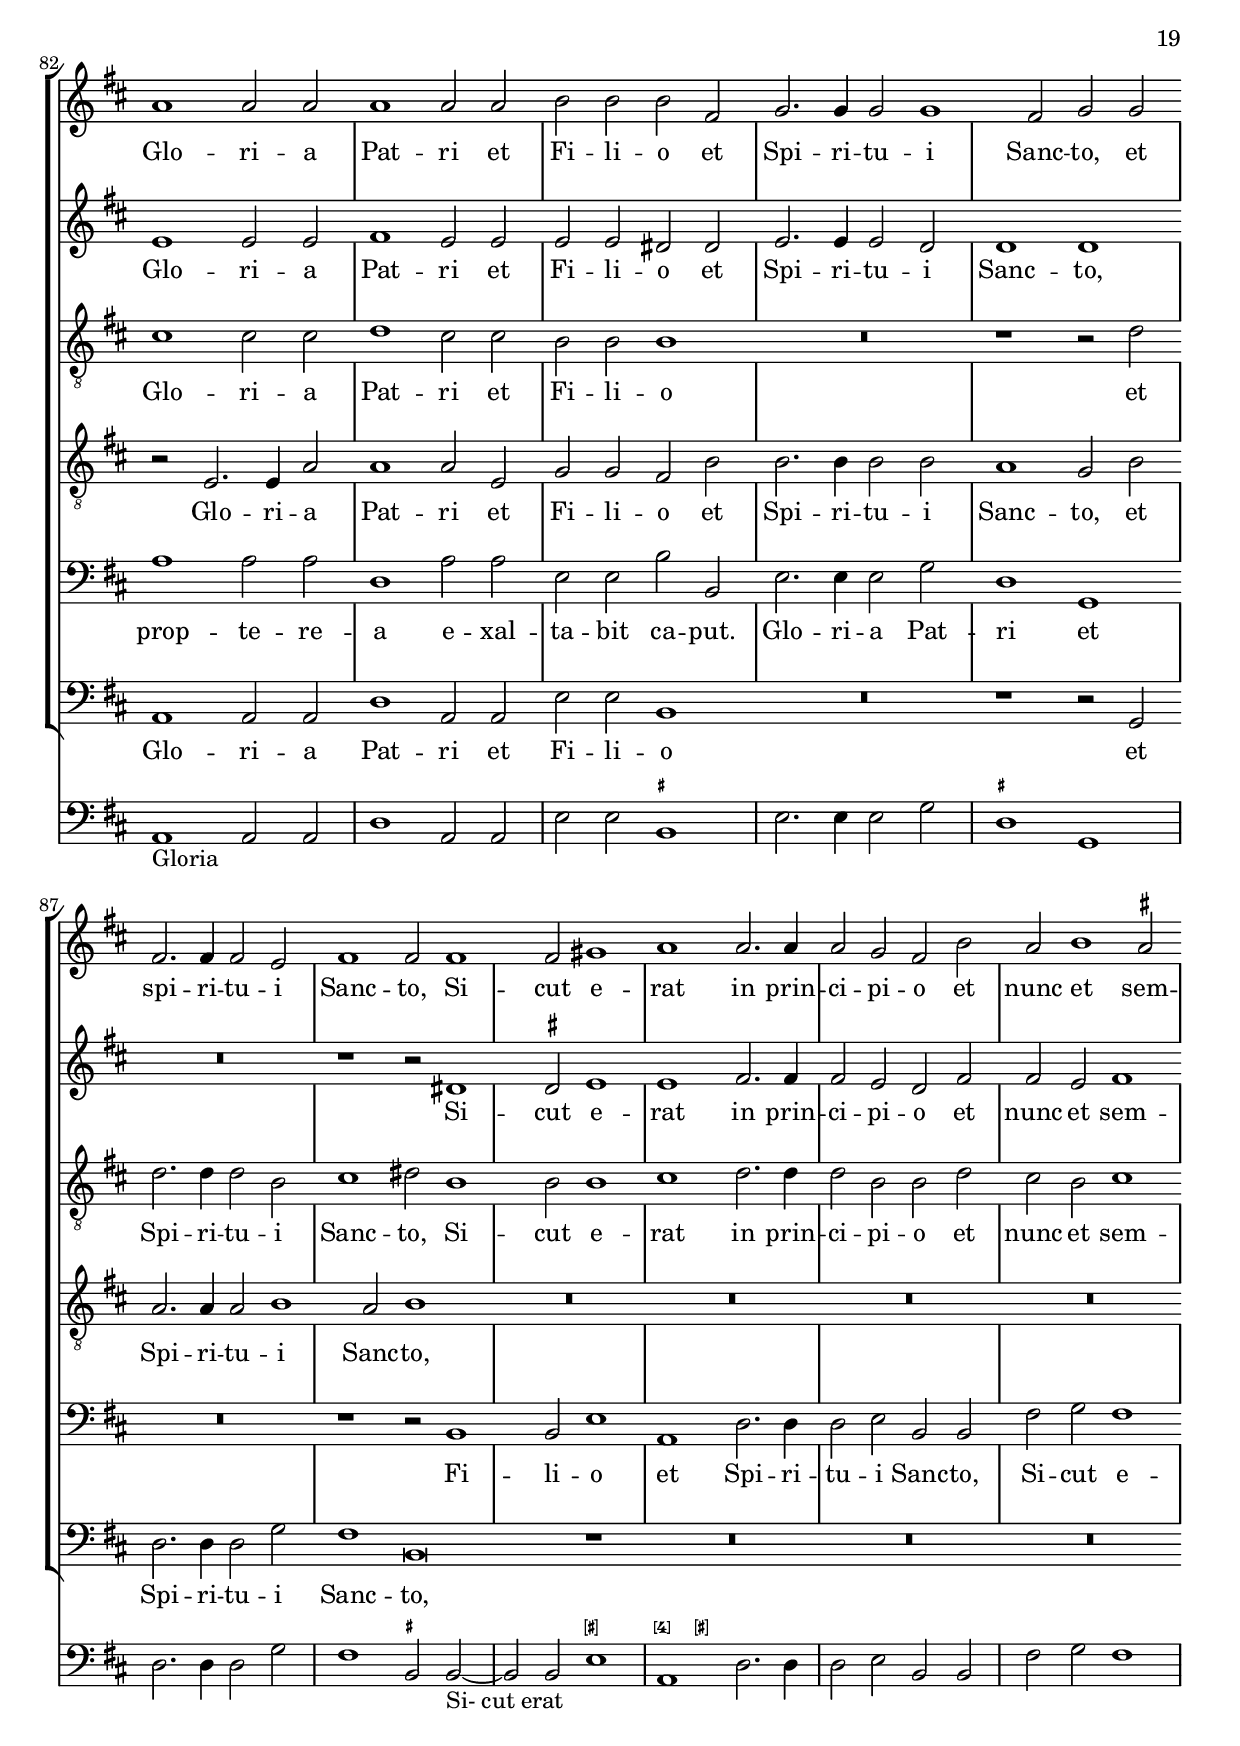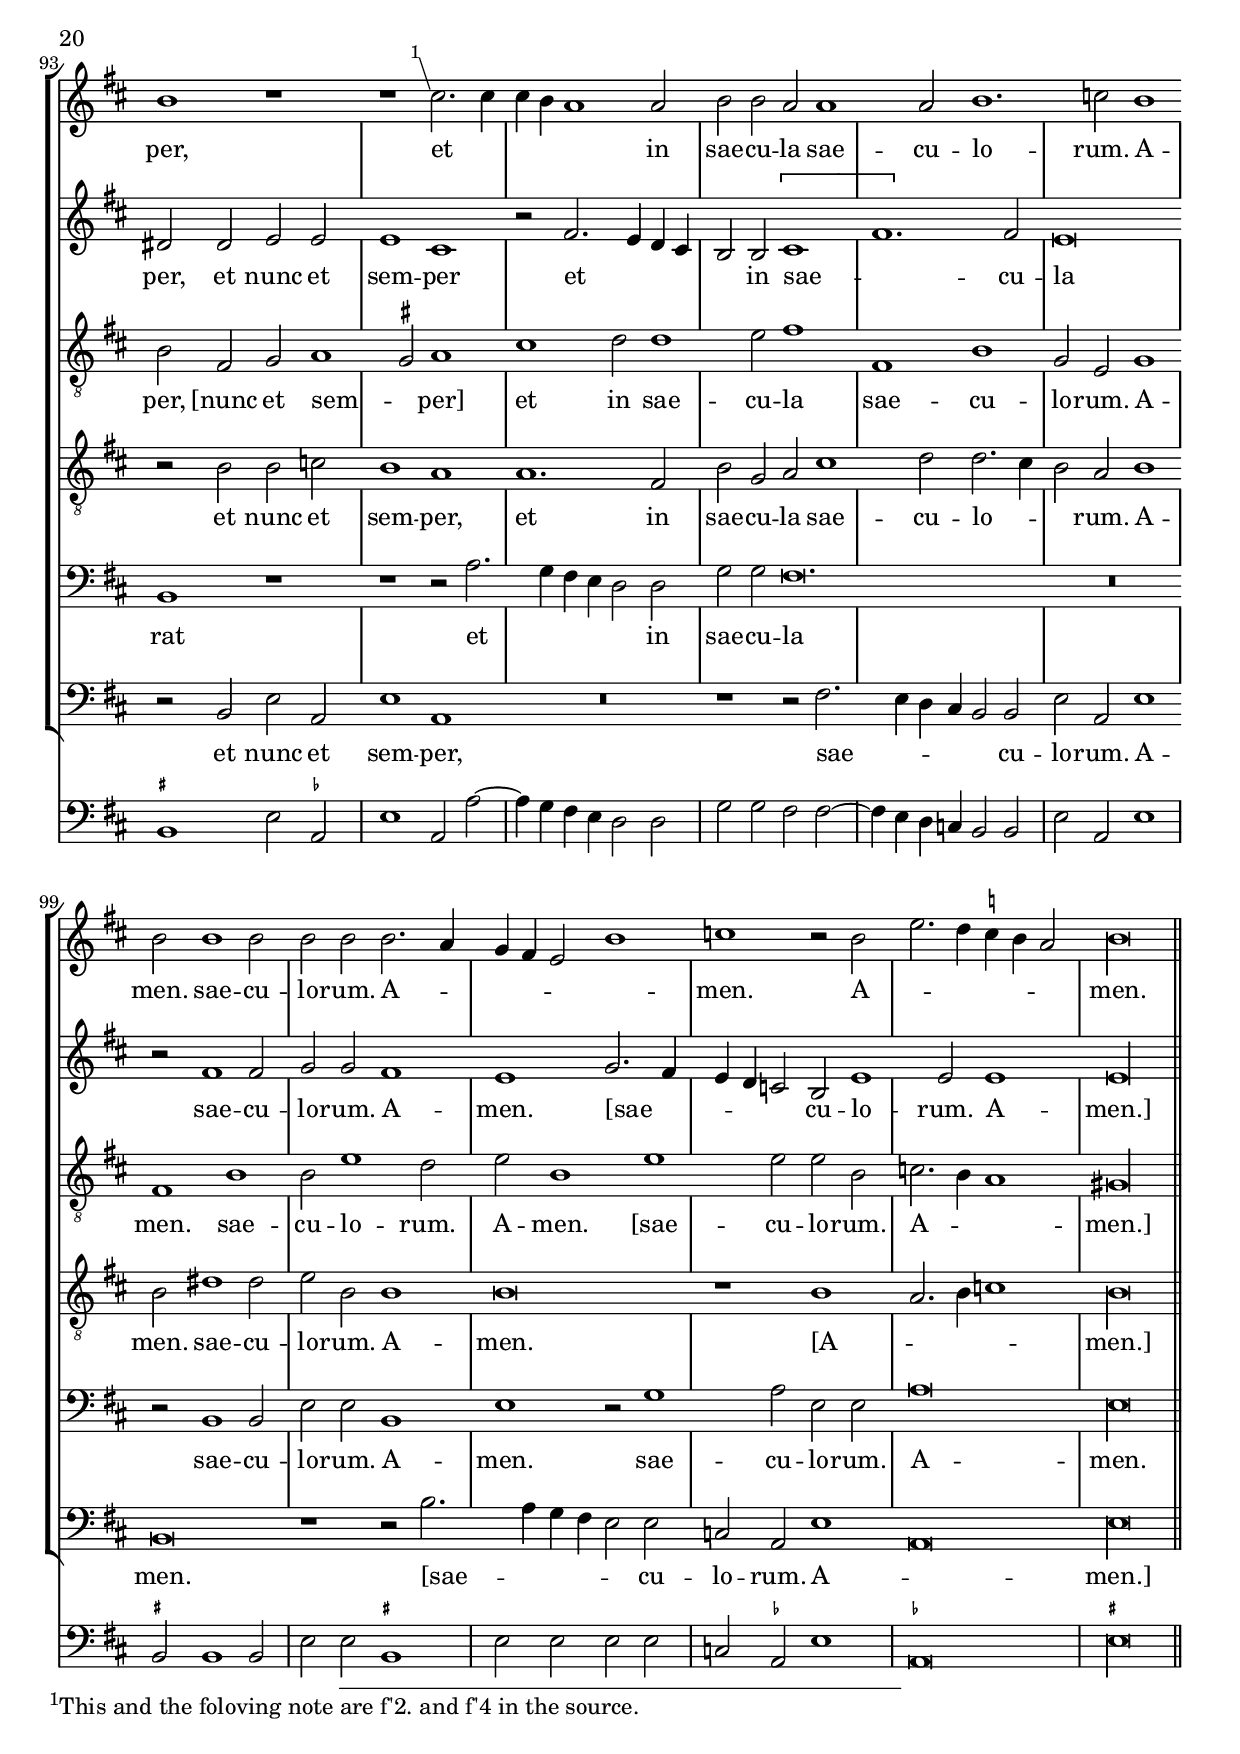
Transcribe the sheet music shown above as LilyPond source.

\version "2.18.0"
\include "deutsch.ly"
ficta = \once \set suggestAccidentals =##t
#(append! supported-clefs '(("mensural-f3" . ("clefs.mensural.f" 0 0))))
% Given some music that represents lyrics, add a prefix to the first
% lyric event.
%
#(define (add-prefix-to-lyrics prefix music)
   (let ((found? #f))
     (map-some-music
      (lambda (m)
        (if found? m
            (and (music-is-of-type? m 'lyric-event)
                 (begin
                  (set! (ly:music-property m 'text)
                        (string-append prefix (ly:music-property m 'text)))
                  (set! found? #t)
                  m))))
      music)))

% Add unicode 2123 (versicle) as prefix to lyrics.
versus =
#(define-music-function (music) (ly:music?)
   (add-prefix-to-lyrics "℣" music))

% Add unicode 211F (response) as prefix to lyrics.
responsum =
#(define-music-function (music) (ly:music?)
   (add-prefix-to-lyrics "℟" music))

IJ = \lyricmode { Ĳ }
IIJ = \lyricmode { IĲ }

% unicode 0133 (latin small ligature ij)
ij = \lyricmode { ĳ }
iij = \lyricmode { iĳ }

%
% Given some music that represents lyrics, add a prefix to the first
% lyric event.
%
#(define (add-prefix-to-lyrics prefix music)
   (let ((found? #f))
     (map-some-music
      (lambda (m)
        (if found? m
            (and (music-is-of-type? m 'lyric-event)
                 (begin
                   (set! (ly:music-property m 'text)
                         (string-append prefix (ly:music-property m 'text)))
                   (set! found? #t)
                   m))))
      music)))

% Add unicode 2123 (versicle) as prefix to lyrics.
versus =
#(define-music-function (music) (ly:music?)
   (add-prefix-to-lyrics "℣" music))

% Add unicode 211F (response) as prefix to lyrics.
responsum =
#(define-music-function (music) (ly:music?)
   (add-prefix-to-lyrics "℟" music))

%
% Declare head prefix shortcuts.
%
virga =
  \once \override NoteHead.virga = ##t
stropha =
  \once \override NoteHead.stropha = ##t
inclinatum =
  \once \override NoteHead.inclinatum = ##t
auctum =
  \once \override NoteHead.auctum = ##t
descendens =
  \once \override NoteHead.descendens = ##t
ascendens =
  \once \override NoteHead.ascendens = ##t
pes =
  \once \override NoteHead.pes-or-flexa = ##t
flexa =
  \once \override NoteHead.pes-or-flexa = ##t
oriscus =
  \once \override NoteHead.oriscus = ##t
quilisma =
  \once \override NoteHead.quilisma = ##t
deminutum =
  \once \override NoteHead.deminutum = ##t
linea =
  \once \override NoteHead.linea = ##t
cavum =
  \once \override NoteHead.cavum = ##t

%
% Declare divisiones shortcuts.
%
virgula = {
  \once \override BreathingSign.text = #(make-musicglyph-markup "scripts.rcomma")
  \once \override BreathingSign.font-size = #-2

  % Workaround: add padding.  Correct fix would be spacing engine handle this.
  \once \override BreathingSign.minimum-X-extent = #'(-1.0 . 0.0)
  \once \override BreathingSign.minimum-Y-extent = #'(-2.5 . 2.5)

  \breathe
}
caesura = {
  \once \override BreathingSign.text = #(make-musicglyph-markup "scripts.rvarcomma")
  \once \override BreathingSign.font-size = #-2

  % Workaround: add padding.  Correct fix would be spacing engine handle this.
  \once \override BreathingSign.minimum-X-extent = #'(-1.0 . 0.0)
  \once \override BreathingSign.minimum-Y-extent = #'(-2.5 . 2.5)

  \breathe
}
divisioMinima = {
  \once \override BreathingSign.stencil = #ly:breathing-sign::divisio-minima

  % Workaround: add padding.  Correct fix would be spacing engine handle this.
  \once \override BreathingSign.minimum-X-extent = #'(-1.0 . 0.0)
  \once \override BreathingSign.minimum-Y-extent = #'(-2.5 . 2.5)

  \breathe
}
divisioMaior = {
  \once \override BreathingSign.stencil = #ly:breathing-sign::divisio-maior
  \once \override BreathingSign.Y-offset = #0

  % Workaround: add padding.  Correct fix would be spacing engine handle this.
  \once \override BreathingSign.minimum-X-extent = #'(-1.0 . 0.0)
  \once \override BreathingSign.minimum-Y-extent = #'(-2.5 . 2.5)

  \breathe
}
divisioMaxima = {
  \once \override BreathingSign.stencil = #ly:breathing-sign::divisio-maxima
  \once \override BreathingSign.Y-offset = #0

  % Workaround: add padding.  Correct fix would be spacing engine handle this.
  \once \override BreathingSign.minimum-X-extent = #'(-1.0 . 0.0)
  \once \override BreathingSign.minimum-Y-extent = #'(-2.5 . 2.5)

  \breathe
}
finalis = {
  \once \override BreathingSign.stencil = #ly:breathing-sign::finalis
  \once \override BreathingSign.Y-offset = #0

  % Workaround: add padding.  Correct fix would be spacing engine handle this.
  \once \override BreathingSign.minimum-X-extent = #'(-1.0 . 0.0)
  \once \override BreathingSign.minimum-Y-extent = #'(-2.5 . 2.5)

  \breathe
}

%
% Declare articulation shortcuts.
%
accentus = #(make-articulation "accentus")
ictus = #(make-articulation "ictus")
semicirculus = #(make-articulation "semicirculus")
circulus = #(make-articulation "circulus")

%
% \augmentum increases the dot-count value of all note heads to which
% it is applied by one.
%
augmentum =
#(define-music-function (expr) (ly:music?)
   (shift-duration-log expr 0 1))

%
% Declare shortcut music functions for Liber Hymnarius neumes
% table (experimental).
%

#(define (make-ligature music)
   (make-music 'SequentialMusic
               'elements (append
                          (cons
                           (make-music 'EventChord
                                       'elements (list
                                                  (make-span-event 'LigatureEvent START)))
                           (ly:music-property music 'elements))
                          (list
                           (make-music 'EventChord
                                       'elements (list
                                                  (make-span-event 'LigatureEvent STOP)))))))

ligature = #(define-music-function
              (location music) (ly:music?)
              (make-ligature music))

%#(define (make-script x)
%   (make-music 'ArticulationEvent
%               'articulation-type x))
%
%#(define (add-script m x)
%   (if
%     (equal? (ly:music-property m 'name) 'EventChord)
%     (set! (ly:music-property m 'elements)
%           (cons (make-script x)
%                 (ly:music-property m 'elements))))
%   m)
%
%#(define (add-staccato m)
%   (add-script m "staccato"))
%
% % \applyMusic #(lambda (x) (music-map add-staccato x)) { c c }
%
% % \climacus { x y z ... }:
% % \[ \virga x \inclinatum y \inclinatum z ... \]
%
%#(defmacro def-climacus-function (start stop)
%  `(define-music-function (location music) (ly:music?)
%     (make-music 'SequentialMusic
%        'elements (list 'LigatureStartEvent
%                       (ly:music-deep-copy ,start)
%                        music
%                        (ly:music-deep-copy ,stop)
%                       'LigatureStopEvent))))
%climacus = #(def-climacus-function startSequentialMusic stopSequentialMusic)

%
% Declare default layout; here for Vaticana style.  In case there will
% be additional styles, we may want to create style-specific .ly files
% for inclusion (e.g. vaticana-init.ly), move the style-dependent stuff
% over there, leave the style-independent Gregorian stuff here, and let
% the style-specific file (vaticana-init.ly) include this file.  The
% user then will have to include vaticana-init.ly instead of
% gregorian.ly.
%{
\layout {
    indent = 0.0

    %%% TODO: should ragged-right be the default?
    %ragged-right = ##t
    ragged-last = ##t

    line-thickness = #(/ (ly:output-def-lookup $defaultpaper 'staff-space) 7.0)

    \context {
        \VaticanaStaff
         \override StaffSymbol.color = #red
         \override LedgerLineSpanner.color = #red
    }
    \context {
        \Score
        \remove "Bar_number_engraver"

        %%%
        %%% FIXME: Musicologically seen, timing should be set to #f.
        %%% Unfortunately, setting it to #f will result in no
        %%% line-breakable items being created, such that the whole
        %%% music will end up in a single line.  Therefore, we
        %%% currently set it to #t, until the ligature code is fixed
        %%% to automatically insert breakable items.
        %%%
        timing = ##t

        %%%
        %%% FIXME: Setting barAlways to #t would fix the above
        %%% "timing = ##t" problem, but, surprisingly, it increases
        %%% the space between ligatures.  Hence, we set it to #f.
        %%%
        barAlways = ##f

        \override SpacingSpanner.packed-spacing = ##t

        %%%
        %%% TODO: Play around with the following SpacingSpanner
        %%% settings to yield better spacing between ligatures.
        %%%
        %%% FIXME: setting #'spacing-increment to a small value
        %%% causes tons of "programming error: adding reverse spring,
        %%% setting to unit" messages.
        %%%
        %\override SpacingSpanner.base-shortest-duration = #(ly:make-moment 1/4)
        %\override SpacingSpanner.shortest-duration-space = #0
        %\override SpacingSpanner.average-spacing-wishes = ##f
        %\override SpacingSpanner.spacing-increment = #0.0
        %\override SpacingSpanner.uniform-stretching = ##t
    }
}
%}
chant = \relative c' {
      \override NoteHead.style = #'blackpetrucci
      \override Rest.style = #'neomensural
      \override Staff.TimeSignature.style = #'mensural
      \cadenzaOn
      \clef "petrucci-c3"
      \key f \major
      \time 2/2
      b\breve \[c\breve\melisma d\breve\melismaEnd\]
      d\breve d1 c\breve
      \[d\breve\melisma e\breve\melismaEnd\] d1 d\breve
      \mark \markup \caps "Tenor"
      \[d\longa*1/2\melisma c\longa*1/2\melismaEnd\]
      \[c\breve\melisma \override NoteHead.style =#'petrucci d\longa\melismaEnd\]
      \divisioMaxima
}
verba = \lyricmode {
  I -- xit Do -- mi -- nus do -- mi -- no me -- o
}

chantTr = \relative {
  \clef "G_8"
  \key f \major
%  \override Slur.transparent =##t
  \set Score.tempoHideNote = ##t
  \tempo 2 = 86

  b4 c( d)
  d d c d( e) d d d( c)  c( d2) s4
  \divisioMaxima
}

verbaTr = \lyricmode {
  \verba
}

\markup {
  \column {

    \vspace #1.0
    \fill-line {
      \score {
        <<
          \new Voice = "cantus" {
            \set Staff.explicitClefVisibility = #end-of-line-invisible
            \set Staff.instrumentName  = \markup {
              \center-column {
                "℣"
                \vspace #0.2
                \with-color #red \fontsize #10 "D"
              }
            }
            \chant

          }
          \new Lyrics \lyricsto "cantus" {
            \verba
          }
        >>
        \layout {
    indent = #'20.0

    %%% TODO: should ragged-right be the default?
    %ragged-right = ##t
    ragged-last = ##t

    line-thickness = #(/ (ly:output-def-lookup $defaultpaper 'staff-space) 7.0)

    \context {
    \Voice
    \remove "Ligature_bracket_engraver"
    \consists "Mensural_ligature_engraver"
  }
    \context {
        \Score
        \remove "Bar_number_engraver"

        %%%
        %%% FIXME: Musicologically seen, timing should be set to #f.
        %%% Unfortunately, setting it to #f will result in no
        %%% line-breakable items being created, such that the whole
        %%% music will end up in a single line.  Therefore, we
        %%% currently set it to #t, until the ligature code is fixed
        %%% to automatically insert breakable items.
        %%%
        timing = ##t

        %%%
        %%% FIXME: Setting barAlways to #t would fix the above
        %%% "timing = ##t" problem, but, surprisingly, it increases
        %%% the space between ligatures.  Hence, we set it to #f.
        %%%
        barAlways = ##f

        \override SpacingSpanner.packed-spacing = ##t

        %%%
        %%% TODO: Play around with the following SpacingSpanner
        %%% settings to yield better spacing between ligatures.
        %%%
        %%% FIXME: setting #'spacing-increment to a small value
        %%% causes tons of "programming error: adding reverse spring,
        %%% setting to unit" messages.
        %%%
        %\override SpacingSpanner.base-shortest-duration = #(ly:make-moment 1/4)
        %\override SpacingSpanner.shortest-duration-space = #0
        %\override SpacingSpanner.average-spacing-wishes = ##f
        %\override SpacingSpanner.spacing-increment = #0.0
        %\override SpacingSpanner.uniform-stretching = ##t
    }
          line-width = #'90
        }
      }

      \score {
        \new Staff <<
          \new Voice = "melody" {
           \set Staff.instrumentName  = \markup {
              \center-column {
                "℣"
                \vspace #0.2
                \with-color #red \fontsize #10 "D"
              }
            }
            \chantTr
          }
          \new Lyrics = "one" \lyricsto melody \verbaTr
        >>
        \layout {
          line-width = #'90
          system-count = 1
          \context {
            \Staff
            \remove "Time_signature_engraver"
            \remove "Bar_engraver"
          }
          \context {
            \Voice
            \remove "Stem_engraver"
          }
        }
      }
    }
    \vspace #1.0
  }
}

\header {
  title = \markup \with-color #red "No. 2. Dixit Dominus"
  subtitle = "Vespertina omnium solemnitatum psalmodia senis vocibus... "
  subsubtitle = "Hæredem Angeli Gardani, Venetiis 1608"
  composer = "Hieronymi Lambardi (Gierolamo Lambardi)"
  arranger = "Edited by Andreas Stenberg"
  piece = ##f
  poet = ""
  meter =""
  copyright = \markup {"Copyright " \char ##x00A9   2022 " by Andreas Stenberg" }
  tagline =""
}
global = {
  \key f \major
}

sopMusic = \relative c'' {

  \set Score.tempoHideNote = ##t
  \tempo 1 = 86
  \time 2/2
  \set Timing.measureLength = #(ly:make-moment 4/2)
  \override Staff.BarLine.transparent = ##t

 b1 b2 b2
 c2 b2 a1
 a2 d2 d2 d2
 es2 c2 d1

 h2 h1 h2
 c1 d1
 d2. d4 d2 c2
 b1 a1
 R\breve
 r1 r2 a2
 b4\melisma c4 d4 b4 c2. d4
 e1\melismaEnd d2 d2

 d2 d2 d1
 h1 r2 c1
 f1 d2
 c2 c2 c1
 d1 r1
 R\breve*2
 r2 d1 d2
 h1 c2 a2
 a2 b2 a2 d2

 c2 b2 a2 a2
 b2 b2 a2 c1
 c2 a1
 h1 c1
 d2. d4 d2 d2
 d2.\melisma c4 b2\melismaEnd b2
 a1 a2 d2
 c2

 d1 \ficta cis2
 d1 r1
 r1
 r2 b1 d2
 c1. c2
 d2 d2 d1
 c2 c2 d2 b2
 a2 d2 c2 b2
 a2 a2 a2

 a2
 b2. b4 c2 c1
 b2 a1
 h2 d2 es1
 d1 R\breve a2. a4
 a2 g2 b2 c2
 a2\melisma b2\melismaEnd c1
 r\breve

 r2 d2 c2 d2
 c1 b2 c1
 b2 a1
 a2 a2 b2 b2
 b2. d4 es2 d2
 d2 d2 h1
 d2. d4

 c1.
 c2 c2 c2
 b\breve
 a2 a2 h1
 h2 h2 c1
 c1 f2.\melisma e4
 d2\melismaEnd d2 b2 a2
 b2.\melisma c4 d1\melismaEnd
 h1

 d2 d1
 c2 d1
 r1 r1
 r2 d2 c2. c4
 b2 d2 cis2 cis1
 d2 d2 d2
 d1 c1
 r2 h1 \ficta h2
 c1. c2
 a2 a2

 b4\melisma a4 b4 c4
 d2\melismaEnd d2 c1
 c2 c2 b2\melisma g4 a4
 b4 a4 b 4 c4 d1\melismaEnd
 h1
 R\breve
 r1 r2 a2 a2 c1
 b2 c2 c2
 d2 d2 c1
 r1 d2.\melisma c4
 b2. a4 g2\melismaEnd c2
 d2 d2 d1
 h1 c1
 c2 c2 c1
 c2 c2 d2 d2
 d2 a2 b2. b4

 b2 b1 a2
 b2 b2 a2. a4
 a2 g2 a1
 a2 a1 a2
 h1 c1
 c2. c4 c2 b2
 a2 d2 c2 d1
 \ficta cis2

 d1
 r1
 r1
 \footnote #'(-1 . 3) "This and the foloving note are f'2. and f'4 in the source." e2.\melisma e4 e4 d4 c1\melismaEnd
 c2 d2 d2
 c2 c1 c2
 d1. es2
 d1 d2 d1
 d2 d2 d2
 d2.\melisma c4 b4 a4 g2

 d'1\melismaEnd es1
 r2 d2\melisma g2. f4
 \ficta es4 d4 c2\melismaEnd
 \cadenzaOn
 d\longa

 \revert Staff.BarLine.transparent
  \bar "||"
  \cadenzaOff
}
sopWords = \lyricmode {
%  Di -- xit Do -- mi -- nus Do -- mi -- no meo:
  se -- de a dex -- tris me -- is,
  [se -- de a dex -- tris me -- is,]
  do -- nec po -- nam i -- ni -- mi -- cos tu -- os
  sca -- bel -- lum pe -- dum tu -- o -- rum.
  Vir -- gam vir -- tu -- tis tu -- ae %e -- mit -- tet Do -- mi -- nus ex Si -- on:
  do -- mi -- na -- re in me -- di -- o, in me -- di -- o i -- ni -- mi -- co -- rum tu -- o -- rum.
  Te -- cum prin -- ci -- pi -- um in di -- e
  vir -- tu -- tis tu -- ae in splen -- do -- ri -- bus sanc -- to -- rum:
  ex u -- te -- ro,
  ex u -- te -- ro, an -- te lu -- ci -- fe -- rum, ge -- nu -- i te.
  Ju -- ra -- vit %Do -- mi -- nus
  et non poe -- ni -- te -- bit e -- um:
  tu es sa -- cer -- dos in ae -- ter -- num se -- cun -- dum or -- di -- nem Mel -- chi -- se -- dech.
  Do -- mi -- nus a dex -- tris tu -- is:
  con -- fre -- git in di -- e i -- rae su -- ae re -- ges.
  Ju -- di -- ca -- bit in na -- ti -- o -- ni -- bus,
  im -- ple -- bit ru -- i -- nas:
  con -- quas -- sa -- bit ca -- pi -- ta in ter -- ra mul -- to -- rum.
  %De tor -- ren -- te %
  in vi -- a bi -- bet:
  prop -- te -- re -- a e -- xal -- ta -- bit ca -- put.
  Glo -- ri -- a Pat -- ri et Fi -- li -- o et Spi -- ri -- tu -- i Sanc -- to,
  et spi -- ri -- tu -- i Sanc -- to,
  Si -- cut e -- rat in prin -- ci -- pi -- o et nunc et sem -- per,
  et in sae -- cu -- la sae -- cu -- lo -- rum. A -- men.
  sae -- cu -- lo -- rum. A -- men.
  A -- men.
}
altoMusic = \relative c' {
  \override Staff.BarLine.transparent = ##t
  g'1 g2 g2
  a2 g2 e1
  fis2 fis2 g2. g4
  g2 g1 f2
  g1

  r1
  R\breve*2
  r1 r2 a2
  g2 a2 g2 f1
  e2 f1
  f2 f2 f2
  f2 g2.\melisma a4 b1\melismaEnd
  a2 g1
  \ficta fis2 g1 e1
  f2 a2

  b1
  a1 g1
  g2 b2 b2. b4
  a2 g2 fis1
  g1 e1
  fis1 r1
  R\breve
  r1 r2 a2
  a2 g2 e2 f2
  d2 e2 f1

  g2 g1 f2
  g1 g1
  g1 fis2 fis1
  \ficta fis2 g2 g2
  a2 f1 a2
  a2 g2 g2 a1
  a2 g2 g2 a1
  b2

  f1
  f2 a2 a2
  g2 g2 g1
  f1 r1
  r1 r2 a2
  a2 g2 e2 e2
  f2 f2 g2. g4
  g2 a2. a4 g1\melisma
  f2\melismaEnd

  g2 g2
  g1 g2 g2
  g2. a4 f2 g2
  a1 r1
  R\breve
  g1 a2 a2
  b1 a2 a2
  a2 b2 a2 f2.\melisma
  g4 a2\melismaEnd a2 g2

  e1 fis2 fis2
  g2 d2 g2 g2
  g2 g2 g2 f2
  g1 g2. g4
  g2.\melisma f4 e2\melismaEnd e2
  a2 a2 g\breve
  fis2 fis2
  g1

  g2 g2
  g2 e1 a1
  f2 g1
  g2 a2.\melisma g4 g1
  f2\melismaEnd g1
  R\breve
  r2 b2 a2. a4
  a2 g2 f2 a2
  a2. a4 g2 g2
  a\breve

  a1 b2 g1
  g2 g1
  d2 g2.\melisma f4 e4 d4
  c2\melismaEnd e2 a4\melisma g4 f4 e4
  d2\melismaEnd d2 f2.\melisma g4
  a2\melismaEnd a2 g2

  g2
  g2 d2. d4 g1\melisma
  f2\melismaEnd g1\melisma
  f1\melismaEnd g2 a2
  b1 a2 f2
  f2 g2 a2\melisma f2\melismaEnd
  g2 a2 a2 g2
  a2 a2 a2 g2

  fis2 g1 g2
  g1 g2 g1\melisma
  f2\melismaEnd g1
  g1 g2 g2
  a1 g2 g2
  g2 g2 fis2 fis2
  g2. g4 g2 f2
  f1

  f1
  R\breve
  r1 r2 fis1
  \ficta fis2 g1
  g1 a2. a4
  a2 g2 f2 a2
  a2 g2 a1
  fis2 fis2 g2 g2
  g1 e1

  r2 a2.\melisma g4 f4 e4
  d2\melismaEnd d2 \[e1\melisma
  a1.\melismaEnd\] a2
  g\breve
  r2 a1 a2
  b2 b2 a1
  g1 b2.\melisma a4
  g4 f4

  es2\melismaEnd d2 g1
  g2 g1
  g\longa

  \revert Staff.BarLine.transparent
}
altoWords = \lyricmode {
%  Di -- xit Do -- mi -- nus Do -- mi -- no meo:
  se -- de a dex -- tris me -- is,
  [se -- de a dex -- tris me -- is,]
  %do -- nec po -- nam i -- ni -- mi -- cos tu -- os
  sca -- bel -- lum pe -- dum tu -- o -- rum,
  sca -- bel -- lum pe -- dum tu -- o -- rum.
  Vir -- gam vir -- tu -- tis tu -- ae e -- mit -- tet Do -- mi -- nus ex Si -- on:
  %do -- mi -- na -- re
  in me -- di -- o i -- ni -- mi -- co -- rum tu -- o -- rum.
  Te -- cum prin -- ci -- pi -- um in di -- e
  vir -- tu -- tis tu -- ae,
  vir -- tu -- tis tu -- ae in splen -- do -- ri -- bus sanc -- to -- rum:
  ex u -- te -- ro, an -- te lu -- ci -- fe -- rum, ge -- nu -- i te.
  Ju -- ra -- vit,
  ju -- ra -- vit Do -- mi -- nus % et non poe -- ni -- te -- bit e -- um:
  tu es sa -- cer -- dos,
  tu es sa -- cer -- dos in ae -- ter -- num se -- cun -- dum or -- di -- nem Mel -- chi -- se -- dech.
  Do -- mi -- nus a dex -- tris tu -- is:
  con -- fre -- git in di -- e i -- rae su -- ae re -- ges.
  %Ju -- di -- ca -- bit
  in na -- ti -- o -- ni -- bus,
  [in na -- ti -- o -- ni -- bus,]
  im -- ple -- bit ru -- i -- nas:
  con -- quas -- sa -- bit ca -- pi -- ta in ter -- ra mul -- to -- rum.
  De tor -- ren -- te in vi -- a bi -- bet:
  prop -- te -- re -- a,
  prop -- te -- re -- a e -- xal -- ta -- bit ca -- put.
  Glo -- ri -- a Pat -- ri et Fi -- li -- o et Spi -- ri -- tu -- i Sanc -- to,
  Si -- cut e -- rat in prin -- ci -- pi -- o et nunc et sem -- per,
  et nunc et sem -- per
  et in sae -- cu -- la sae -- cu -- lo -- rum. A -- men.
  [sae -- cu -- lo -- rum. A -- men.]
}
tenorMusic = \relative c' {
  \clef "G_8"
  \override Staff.BarLine.transparent = ##t
   d1 d2 d2
   f2 d1 \ficta cis2

   d\breve
   R\breve
   r2 g1 g2
   g1 g1
   f2. f4 f2 f1
   e2 f2 f2
   e2 f2 d1
   d2 b2 c1
   d1 r1
   R\breve
   r1

   r2 d1
   g2.\melisma f4 e4 d4
   c2\melismaEnd c2 d2.\melisma e4
   f2\melismaEnd f2 es1
   d2 g2 f2. f4
   f4\melisma e4 d4 c4 d2.\melismaEnd d4
   d2 d1

   c2 d2 fis1
   fis2 g1 e2
   f2 f2 d2 d2
   f2 f2 d2 c2
   d2 b2 b2
   c1 es2 es2
   d1 d1 r1
   R\breve*4

   r2 d2 d2 e2
   f1 f2 d1
   d2 f2 f2
   e2 e2 d2.\melisma c4
   d4 e4 f2\melismaEnd e2 a2
   a2 g2 f1.
   d2 c2 c2

   d2. d4 d2 d2
   e2 f2.\melisma e4 d4 c4
   d1\melismaEnd d1
   r1 r2 d2
   e2. c4 d2 e2
   f1 r1
   R\breve
   r2 e2 f2 f2

   d2\melisma e2\melismaEnd f1.
   f1 c2
   d2.\melisma e4 f2 d1
   \ficta cis2\melismaEnd d1
   R\breve*2
   d1. d2
   e4\melisma d4 e4 f4 g2\melismaEnd g,2
   a2 a2 b2.\melisma c4
   d1\melismaEnd d2

   d2
   d1 d2 d2
   e2 c1 c1
   d2 b2.\melisma c4
   d2\melismaEnd d2 \[g,1\melisma
   a1\melismaEnd\] g2 g'1
   a2 g1
   f2 f2 f2. f4
   f2 d2

   d1
   R\breve
   r1 r2 fis1
   fis2 g2.\melisma f4
   es2\melismaEnd es2  d1
   g1 g2.\melisma f4
   e2\melismaEnd c2 c2 c2
   d2.\melisma c4 b2\melismaEnd b2
   a2 c2 c4\melisma d4 e4 f4
   g1\melismaEnd g2 g2
   a1 d,1
   d1 d2 f1\melisma
   e2\melismaEnd f1
   R\breve
   r2 e2 f2 d2
   e2 e2

   f2 d2
   d1 d2. d4
   es1 d1
   d1 d1
   e1 e2 e2
   f1 e2 e2
   d2 d2 d1
   R\breve
   r1 r2 f2
   f2. f4 f2 d2
   e1

   fis2 d1
   d2 d1
   e1 f2. f4
   f2 d2 d2 f2
   e2 d2 e1
   d2 a2 b2 c1\melisma \ficta h2\melismaEnd
   c1 e1
   f2 f1 g2
   a1 a,1

   d1 b2 g2
   b1 a1
   d1 d2 g1
   f2 g2 d1
   g1 g2
   g2 d2 es2.\melisma d4
   c1\melismaEnd
   h\longa


 \revert Staff.BarLine.transparent
 \bar "||"
}
tenorWords = \lyricmode {
%  Di -- xit Do -- mi -- nus Do -- mi -- no meo:
  se -- de a dex -- tris me -- is,
  do -- nec po -- nam i -- ni -- mi -- cos tu -- os
  sca -- bel -- lum pe -- dum tu -- o -- rum.
  Vir -- gam vir -- tu -- tis tu -- ae e -- mit -- tet Do -- mi -- nus ex Si -- on:
  do -- mi -- na -- re in me -- di -- o, in me -- di -- o i -- ni -- mi -- co -- rum tu -- o -- rum.
  %Te -- cum prin -- ci -- pi -- um in di -- e
  vir -- tu -- tis tu -- ae in splen -- do -- ri -- bus sanc -- to -- rum:
  ex u -- te -- ro, an -- te lu -- ci -- fe -- rum, ge -- nu -- i te.
  Ju -- ra -- vit Do -- mi -- nus % et non poe -- ni -- te -- bit e -- um:
  tu es sa -- cer -- dos in ae -- ter -- num %se -- cun -- dum or -- di -- nem Mel -- chi -- se -- dech.
  Do -- mi -- nus a dex -- tris tu -- is:
  con -- fre -- git in di -- e i -- rae su -- ae re -- ges.
  Ju -- di -- ca -- bit in na -- ti -- o -- ni -- bus,
  im -- ple -- bit ru -- i -- nas:
  con -- quas -- sa -- bit ca -- pi -- ta in ter -- ra mul -- to -- rum.
  De tor -- ren -- te %in vi -- a bi -- bet:
  prop -- te -- re -- a,
  prop -- te -- re -- a e -- xal -- ta -- bit ca -- put.
  Glo -- ri -- a Pat -- ri et Fi -- li -- o et Spi -- ri -- tu -- i Sanc -- to,
  Si -- cut e -- rat in prin -- ci -- pi -- o et nunc et sem -- per,
  [nunc et sem -- per]
  et in sae -- cu -- la sae -- cu -- lo -- rum. A -- men.
  sae -- cu -- lo -- rum. A -- men.
  [sae -- cu -- lo -- rum. A -- men.]
}
tenorIIMusic = \relative c' {
  \clef "G_8"
  \override Staff.BarLine.transparent = ##t
   R\breve*2
   r2 a2 b2 b2
   c2 g2 a1
   g2 d'1 d2
   es1 d1

   d2. d4 d2 f2
   g1 c,1.
   c2 b2 a2
   b1 a1
   r2 d2 c2 c2
   c1 d2 d2.\melisma
   c4 b2 \melismaEnd a1
   g1

   g1
   a2 c2 b2 b2
   c\breve
   b2 d2 d2. d4
   c2 b2 a1
   b1 a1
   a2 a1 d2
   d1 c2 c2
   a2 g2

   a1
   R\breve*3
   r2 g'2.\melisma f4 e2\melismaEnd
   d2 d2 d2.\melisma e4
   \ficta fis2\melismaEnd \ficta fis2 d2 e2
   f2\melisma c2\melismaEnd d2 f2
   e2 d2 e1
   d2 a2

   b2 b2
   c1 d2 b1
   b2 c2 c2
   c2 g2 b1
   a1 r2 a2
   a2 b2 d1
   R\breve*3
   r1 r2 h2
   c1 d1

   R\breve
   c2. c4 c2 c2
   d2 e2 f1
   e2 c2 c2 c2
   b2\melisma c2\melismaEnd d1
   R\breve*2
   r1 r2 d2
   d2 b2 b2. b4

   c2 b2 a2 a2
   g2 h1 h2
   c2.\melisma d4 e2\melismaEnd g2
   f2.\melisma e4 d2\melismaEnd d2
   b2\melisma g2\melismaEnd a1
   R\breve*4
   r1 r2 d1
   d2

   g,1
   a2 b2 c2. c4
   c2 b2 a2 f'2
   f2. f4 d2 d2
   e1. d1
   d2.\melisma c4 b4 a4
   g1 h2.\melismaEnd c4\melisma

   d2 d2\melismaEnd e2 g2.\melisma
   f4 e2\melismaEnd f1
   f2. f4 d2 d2
   f2 f2 e2 e2
   d1 d2 d2
   d1 d1
   r2 b1 c2
   b1

   c2 c2
   d2 e2 f1
   e1 r1
   r2 c2 c2 b2
   a2 b1 d2
   c1 b1
   a1 g1
   r2 g2. g4 c2
   c1 c2 g2

   b2 b2 a2 d2
   d2. d4 d2 d2
   c1 b2 d2
   c2. c4 c2 d1
   c2 d1
   R\breve*4
   r2 d2 d2 es2
   d1

   c1
   c1. a2
   d2 b2 c2 e1
   f2 f2.\melisma e4
   d2\melismaEnd c2 d1
   d2 fis1 fis2
   g2 d2 d1
   d\breve
   r1 d1\melisma

   c2. d4 es1\melismaEnd
   d\longa
 \revert Staff.BarLine.transparent
}
tenorIIWords = \lyricmode {
%  Di -- xit Do -- mi -- nus Do -- mi -- no meo:
  se -- de a dex -- tris me -- is,
  do -- nec po -- nam i -- ni -- mi -- cos tu -- os
  sca -- bel -- lum pe -- dum,
  sca -- bel -- lum pe -- dum tu -- o -- rum.
  Vir -- gam vir -- tu -- tis tu -- ae e -- mit -- tet Do -- mi -- nus ex Si -- on:
  do -- mi -- na -- re in me -- di -- o, %in me -- di -- o i -- ni -- mi -- co -- rum tu -- o -- rum.
  Te -- cum prin -- ci -- pi -- um in di -- e
  vir -- tu -- tis tu -- ae,
  vir -- tu -- tis tu -- ae in splen -- do -- ri -- bus sanc -- to -- rum:
  ex u -- te -- ro, %an -- te lu -- ci -- fe -- rum, ge -- nu -- i te.
  Ju -- ra -- vit %Do -- mi -- nus %
  et non poe -- ni -- te -- bit e -- um:
  tu es sa -- cer -- dos %in ae -- ter -- num %
  se -- cun -- dum or -- di -- nem Mel -- chi -- se -- dech.
  Do -- mi -- nus a dex -- tris tu -- is:
  %con -- fre -- git in di -- e i -- rae su -- ae re -- ges.
  Ju -- di -- ca -- bit in na -- ti -- o -- ni -- bus,
  in na -- ti -- o -- ni -- bus,
  im -- ple -- bit ru -- i -- nas:
  con -- quas -- sa -- bit ca -- pi -- ta in ter -- ra mul -- to -- rum.
  De tor -- ren -- te in vi -- a bi -- bet:
  prop -- te -- re -- a e -- xal -- ta -- bit ca -- put.
  Glo -- ri -- a Pat -- ri et Fi -- li -- o et Spi -- ri -- tu -- i Sanc -- to,
  et Spi -- ri -- tu -- i Sanc -- to,
  %Si -- cut e -- rat in prin -- ci -- pi -- o
  et nunc et sem -- per,
  et in sae -- cu -- la sae -- cu -- lo -- rum. A -- men.
  sae -- cu -- lo -- rum. A -- men.
  [A -- men.]
}
tenorIIIMusic = \relative c' {
  \clef "bass"
  \override Staff.BarLine.transparent = ##t
   g1 g2 g2
   f2 g2 a1
   d,1 r1
   R\breve
   r2 g1 g2

   c1 g1
   b2. b4 b2 a2
   g1 f1
   r2 f2 g2 d2
   r1 r2 f2
   b2 b2 f1
   c'2 g2.\melisma a4 b4 c4
   d1\melismaEnd

   d1
   g,2 g1 c2.\melisma
   b4 a4 g4 f2\melismaEnd b2
   f2 f2 c'1
   g2 g2 b2. b4
   f2 g2 d1
   g1 a1
   d,\breve
   R\breve

   r1 r2 d2
   f2 g2 a2 d,2
   g2 g2 f1
   es2 c2 d1
   g1 c1
   g1 a1
   d2 d2 g,1
   R\breve*2
   r2 d2

   g2 g2
   f1 b1
   r2 f1 f2
   c'2 c2 g2 g2
   d'1 a1
   r1 r2 d,2
   f2 g2 a2 a2
   f2 d2

   g2. g4
   c,2 f1 g2
   d1 g1
   r1 r2 g2
   c2. a4 b2 g2
   f1 r1
   R\breve
   r2 c2 f2 f2
   g1 d1

   R\breve*2
   r1 r2 d2
   g2. f4 es2. d4
   c2 g'2 d2 d2
   g\breve
   r2 c1 c2
   f,2 f2 b2 b2
   g1

   d'1
   R\breve*4
   r1 r2 g,1
   f2 es1
   d2 b2 f'2. f4
   f2 g2 d1
   R\breve
   r2 a'1 a2
   d1

   g,1 c1
   g2 g1 g2
   c1. c2
   f,2 f2 b1
   r2 b2 f4\melisma g4 a4 b4
   c1\melismaEnd g1.
   g2 a1
   g1 b1.
   a2

   g1 f1
   R\breve
   r2 c'2 b2 b2
   a1 r1
   R\breve*3
   c1 c2 c2
   f,1 c'2 c2
   g2 g2 d'2 d,2
   g2. g4

   g2 b2
   f1 b,1
   R\breve
   r1 r2 d1
   d2 g1
   c,1 f2. f4
   f2 g2 d2 d2
   a'2 b2 a1
   d,1 r1
   r1

   r2 c'2.\melisma
   b4 a4 g4 f2\melismaEnd f2
   b2 b2 a\breve.
   R\breve
   r2 d,1 d2
   g2 g2 d1
   g1 r2 b1
   c2 g2 g2

   c\breve
   g\longa
 \revert Staff.BarLine.transparent
}
tenorIIIWords = \lyricmode {
%  Di -- xit Do -- mi -- nus Do -- mi -- no meo:
  se -- de a dex -- tris me -- is,
  do -- nec po -- nam i -- ni -- mi -- cos tu -- os
  sca -- bel -- lum,
  sca -- bel -- lum pe -- dum tu -- o -- rum.
  Vir -- gam vir -- tu -- tis tu -- ae e -- mit -- tet Do -- mi -- nus ex Si -- on:
  %do -- mi -- na -- re in me -- di -- o,
  in me -- di -- o i -- ni -- mi -- co -- rum tu -- o -- rum.
  Te -- cum prin -- ci -- pi -- um %in di -- e
  vir -- tu -- tis tu -- ae in splen -- do -- ri -- bus sanc -- to -- rum:
  ex u -- te -- ro, an -- te lu -- ci -- fe -- rum, ge -- nu -- i te.
  Ju -- ra -- vit Do -- mi -- nus % et non poe -- ni -- te -- bit e -- um:
  tu es sa -- cer -- dos %in ae -- ter -- num %
  se -- cun -- dum or -- di -- nem Mel -- chi -- se -- dech.
  Do -- mi -- nus a dex -- tris tu -- is:
  %con -- fre -- git in di -- e i -- rae su -- ae re -- ges.
  Ju -- di -- ca -- bit in na -- ti -- o -- ni -- bus,
  im -- ple -- bit ru -- i -- nas:
  con -- quas -- sa -- bit ca -- pi -- ta in ter -- ra mul -- to -- rum.
  De tor -- ren -- te %in vi -- a bi -- bet:
  prop -- te -- re -- a,
  prop -- te -- re -- a e -- xal -- ta -- bit ca -- put.
  Glo -- ri -- a Pat -- ri et Fi -- li -- o et Spi -- ri -- tu -- i Sanc -- to,
  Si -- cut e -- rat %in prin -- ci -- pi -- o et nunc et sem -- per,
  et in sae -- cu -- la sae -- cu -- lo -- rum. A -- men.
  sae -- cu -- lo -- rum. A -- men.
  [sae -- cu -- lo -- rum. A -- men.]
}
bassMusic = \relative c {
  \override Staff.BarLine.transparent = ##t
  R\breve*2
  r2 d2 g2 g2
  c,2 es2 d1
  g\breve
  R\breve*2
  r1 r2 d2

  c2 f2 r2 d2
  g2 g2 f1
  b,1 r2 f'2
  c2 c2 g'1
  fis2 g2 d1
  g1 c,1
  f1 b,1
  f'2 f2

  c1
  g'1 r1
  R\breve*2
  r2 d1 d2
  g1 c,2 f2
  f2 g2 d1
  R\breve*3
  g1 c,1
  g'1 d1.
  d2 g2 g2
  f1

  d2 d2
  a'2 b2 a1
  d,1 r1
  r1 r2 b1
  b2 f'2 f2
  c2 c2 g'1
  d1 r2 a'2
  fis2 g2 d1
  R\breve*3

  r1 g1
  c,1 g'1
  r\breve
  f2. f4 f2 e2
  d2 c2 d1
  c1 r1
  r1 r2 d2
  f2 b2 f1
  b,2 f'1 g2

  a1 d,1
  R\breve*2
  g1. g2
  c,1. c2
  f2 f2 g\breve
  d2 d2
  g1 g2 g2
  c2.\melisma b4 a4 g4 f1\melismaEnd
  d2 g2. g4

  g2 f2 es1\melisma
  d1\melismaEnd g1
  R\breve*2
  r1 r2 d2
  f2. f4 g2 b2
  a1 r2 d,1
  d2 g2 g2
  c,1 g'\breve
  c,1.
  c2

  f2 f2
  b,1. b2
  f'1 c1
  g'1 g2 g2
  d1 g1
  R\breve
  r1 r2 f2
  f2 e2 d1
  c1 r1
  r2 a'2 f2 g2

  d2 g1 g2
  c,1 g'1
  d1 g1
  c,1 c2 c2
  f1 c2 c2
  g'2 g2 d1
  R\breve
  r1 r2 b2
  f'2. f4 f2 b2
  a1 d,\breve

  r1
  R\breve*3
  r2 d2 g2 c,2
  g'1 c,1
  R\breve
  r1 r2 a'2.\melisma
  g4 f4 e4 d2\melismaEnd d2
  g2 c,2 g'1
  d\breve
  r1

  r2 d'2.\melisma
  c4 b4 a4 g2\melismaEnd g2
  es2 c2 g'1\melisma
  c,\breve\melismaEnd
  g'\longa

  \revert Staff.BarLine.transparent
}
bassWords = \lyricmode {
%  Di -- xit Do -- mi -- nus Do -- mi -- no meo:
  se -- de a dex -- tris me -- is,
  %do -- nec po -- nam i -- ni -- mi -- cos tu -- os
  sca -- bel -- lum pe -- dum tu -- o -- rum.
  sca -- bel -- lum pe -- dum tu -- o -- rum.
  Vir -- gam vir -- tu -- tis tu -- ae %e -- mit -- tet Do -- mi -- nus ex Si -- on:
  do -- mi -- na -- re in me -- di -- o, %in me -- di -- o i -- ni -- mi -- co -- rum tu -- o -- rum.
  Te -- cum prin -- ci -- pi -- um in di -- e
  vir -- tu -- tis tu -- ae in splen -- do -- ri -- bus sanc -- to -- rum:
  ex u -- te -- ro,  %an -- te lu -- ci -- fe -- rum, ge -- nu -- i te.
  Ju -- ra -- vit %Do -- mi -- nus %
  et non poe -- ni -- te -- bit e -- um:
  tu es sa -- cer -- dos in ae -- ter -- num %se -- cun -- dum or -- di -- nem Mel -- chi -- se -- dech.
  Do -- mi -- nus a dex -- tris tu -- is:
  con -- fre -- git in di -- e i -- rae su -- ae re -- ges.
  %Ju -- di -- ca -- bit
  in na -- ti -- o -- ni -- bus,
  im -- ple -- bit ru -- i -- nas:
  con -- quas -- sa -- bit ca -- pi -- ta in ter -- ra mul -- to -- rum.
  %De tor -- ren -- te %
  in vi -- a bi -- bet:
  prop -- te -- re -- a e -- xal -- ta -- bit ca -- put.
  Glo -- ri -- a Pat -- ri et Fi -- li -- o et Spi -- ri -- tu -- i Sanc -- to,
  %Si -- cut e -- rat in prin -- ci -- pi -- o
  et nunc et sem -- per,
  %et in sae -- cu -- la sae -- cu -- lo -- rum. A -- men.
  sae -- cu -- lo -- rum. A -- men.
  [sae -- cu -- lo -- rum. A -- men.]
}

continuoFigures = \figuremode {
    s\breve
    s1 <_[_+]>
    <_+>1 s1
    <_->2 <[6]> <_+>1
    <[_+]>1 s1
    <_->1 s1
    s\breve*6
    <[6]>2 s2 <[4]>2 <_+>2
    <[_+]>\breve
    s\breve
    s1 <_->1
    s\breve
    s1 <_+>1
    s1 <_+>
    <_+>1 s1
    <[_+]>1 s1
    s\breve*3
    <[6]>2 <_->2 <_+>1
    <[_+]>1 s1

    s1<_+>1
    s\breve*2
    s1 <[4]>2 <_+>2
    s\breve*5
    <[6]>1 s1


    s\breve*3
    <_+>1 <_+>1
    s\breve*4

    s\breve*4
    <[4]>2 <[_+]> <_+>1
    s\breve
    <_->1 <_+>1
    <_+>1 s1

    s\breve*2
    s1 <_+>1
    <[_+]>\breve
    s\breve*3
    <_+>1 <[_+]>1

    s1 <[7]>2 <[6]>2
    s\breve*3
    <[_+]>2  s1 <_+>2
    s\breve
    <_->1 <_+>1
    s\breve
    s1

    s1
    s\breve*3
    <_+>1 <[_+]>1
    s\breve*5
    <_+>1

    s1
    <_->1 s1
    <_+>1 <_+>1
    s\breve*2
    s1 <_+>1
    s\breve1*5
    <_+>1

    s1 <[_+]>1
    <[4]>2 <[_+]>2 s1
    s\breve*2
    <_+>1 s2 <_->2
    s\breve*2

    s\breve*3
    <_+>1 s1
    s1 <_+>1
    s\breve s2 <_->2 s1
    <_->\breve
    <_+>\longa



}

continuoNotes = \relative {
  \clef bass
  \key c \major
    d1_Dixit d2 d2_Dominus
    c2 d2 e1
    a,2 a2 d2 d2
    g,2 b2 a1
    d2_" Donec" d1 d2
    g1 d1
    f2. f4 f2 e2

    d1 c2 c2
    g2 c2 d2 a2
    d2 d2 c1
    f,1 c'1
    g2 g2 d'1
    cis2 d2 a1
    d1 g,1_Virgam
    c1 f,1
    c'2 c2 g1
    d'1 f2. f4
    c2 d2 a1

    d1 e1
    a,2 a1_dominare a2
    d1 g,2 c2
    c2 d2 a2 a2
    c2 d2 e2 a,2
    d2 d2 c1
    b2 g2 a1
    d1 g,1_Tecum

    d'1 a1.
    a2 d2 d2
    c1 a2 a2
    e'2  f2 e1
    a,2 a2 d2 d2
    c1 f2 f,2~_"in splendoribus"
    f2 f2 c'2 c2
    g2 g2 d'1
    a1 e'2 e2
    cis2 d2 a1

    c2 d2 e2 e2
    c2 a2 d2. d4
    g,2 c1 d2
    a1 d1_iuravit
    g,1 d'1
    g2. e4 f2 d2
    c2. c4 c2 h2
    a2 g2 a1

    g1_"tu es sacerdos" c2 c2
    d1 a1
    c2 f2 c1
    f,2 c'1 d2
    e1 a,2 a2
    d2. c4 b2. a4
    g2 d'2 a2 a2
    d1._Dominus d2

    g,1. g2
    c2 c2 d1~
    d1 a2 a2
    d1 d2 d2
    g2. f4 e4 d4 c1
    a2 d2. d4
    d2 c2 b1
    a1 d2 d2~_"Iu dicabit"
    d2 c2 b1
    a2 f2 c'2. c4
    c2 d2 a2 a2 c2. c4 d2 f2
    e2 e1 a,1
    a2 d2 d2
    g,1 d'\breve
    g,1~_conquasabit
    g2 g2

    c2 c2
    f,1. f2
    c'1 g1
    d'1 d2 d2
    a1 d1
    f1._"De torrente" e2
    d1 c2 c2
    c2 h2 a1
    g2 g'2 f2 f2
    e1 c2 d2
    a2 d1 d2

    g,1 d'1
    a1 d1
    g,1_Gloria g2 g2
    c1 g2 g2
    d'2 d2 a1
    d2. d4 d2 f2
    c1 f,1
    c'2. c4 c2 f2
    e1 a,2 a2~_"Si- cut erat"
    a2 a2 d1
    g,1 c2. c4
    c2 d2 a2 a2
    e'2 f2 e1
    a,1 d2 g,2
    d'1 g,2 g'2~
    g4 f4 e4 d4 c2 c2

    f2 f2 e2 e2~
    e4 d4 c4 b4 a2 a2
    d2 g,2 d'1
    a2 a1 a2
    d2 d2 a1
    d2 d2 d2 d2
    b2 g2 d'1
    g,\breve
    d'\longa



}

incipitDiscantus = \markup {
  \score {
    {
      %      \set Staff.instrumentName = #"Tenor "
      \override NoteHead.style = #'neomensural
      \override Rest.style = #'neomensural
      \override Staff.TimeSignature.style = #'mensural
      \cadenzaOn
      \clef "petrucci-g"
      \key f \major
      \time 2/2

      b'1 ^\markup { \smallCaps"Cantus"} _"sede a"
       b'2 b'2
    }
    \layout {
      \context {
        \Voice
        \remove "Ligature_bracket_engraver"
        \consists "Mensural_ligature_engraver"
      }
      line-width = 4.5\cm
    }
  }
}


incipitAltus = \markup {
  \score {
    {
      %      \set Staff.instrumentName = #"Tenor "
      \override NoteHead.style = #'neomensural
      \override Rest.style = #'neomensural
      \override Staff.TimeSignature.style = #'mensural
      \cadenzaOn
      \clef "petrucci-c2"
      \key f \major
      \time 2/2
      g'1^\markup \smallCaps"Altus"_"Sede a"
      g'2 g'2
    }
    \layout {
      \context {
        \Voice
        \remove "Ligature_bracket_engraver"
        \consists "Mensural_ligature_engraver"
      }
      line-width = 4.5\cm
    }
  }
}


incipitTenor = \markup {
  \caps (Tenor)
}

incipitTenorII = \markup {
  \score {
    {
      %      \set Staff.instrumentName = #"Tenor "
      \override NoteHead.style = #'neomensural
      \override Rest.style = #'neomensural
      \override Staff.TimeSignature.style = #'mensural
      \cadenzaOn
      \clef "petrucci-c3"
      \key f \major
      \time 2/2
      r\longa ^\markup \smallCaps"Quintvs"
      a2 \rest a2_"Sede a" h2 h2

    }
    \layout {
      \context {
        \Voice
        \remove "Ligature_bracket_engraver"
        \consists "Mensural_ligature_engraver"
      }
      line-width = 5.0\cm
    }
  }
}
incipitTenorIII = \markup {
  \score {
    {
      %      \set Staff.instrumentName = #"Tenor "
      \override NoteHead.style = #'neomensural
      \override Rest.style = #'neomensural
      \override Staff.TimeSignature.style = #'mensural
      \cadenzaOn
      \clef "petrucci-f3"
      \key f \major
      \time 2/2
      g1^\markup \smallCaps"Sextvs" _"Sede a"
      g2 g2
    }
    \layout {
      \context {
        \Voice
        \remove "Ligature_bracket_engraver"
        \consists "Mensural_ligature_engraver"
      }
      line-width = 5.0\cm
    }
  }
}

incipitBassus = \markup {
  \score {
    {
      %      \set Staff.instrumentName = #"Tenor "
      \override NoteHead.style = #'neomensural
      \override Rest.style = #'neomensural
      \override Staff.TimeSignature.style = #'mensural
      \cadenzaOn
      \clef "petrucci-f3"
      \key f \major
      \time 2/2
      r\longa^\markup \smallCaps"Bassus"
      d2\rest d2_"Sede a"
      g2 g2
    }
    \layout {
      \context {
        \Voice
        \remove "Ligature_bracket_engraver"
        \consists "Mensural_ligature_engraver"
      }
      line-width = 4.5\cm
    }
  }
}

incipitContinuo =
\markup {
  \score {
    {
      %      \set Staff.instrumentName = #"Tenor "
      \override NoteHead.style = #'neomensural
      \override Rest.style = #'neomensural
      \override Staff.TimeSignature.style = #'mensural
      \cadenzaOn
      \clef "petrucci-f"
      \key c \major
      \time 2/2
      d1^\markup \fontsize #-3 \smallCaps"Bassvs ad Organum"
      d2 d2
    }
    \layout {
      \context {
        \Voice
        \remove "Ligature_bracket_engraver"
        \consists "Mensural_ligature_engraver"
      }
      line-width = 4.5\cm
    }
  }
}

%% for print
\score {
  <<
    \new StaffGroup \with {
      \override VerticalAxisGroup.staff-staff-spacing = #'((basic-distance . 12))
    } <<
      \new Staff = treble <<
        \set Staff.instrumentName = \incipitDiscantus
        \new Voice = "sopranos" {
          \set  Staff.midiInstrument ="choir aahs"
          %	\voiceOne
          << \global \sopMusic >>
        }
      >>
      \new Lyrics = sopranos { s1 }

      \new Staff = "medius" <<
        \set Staff.instrumentName = \incipitAltus

        \new Voice = "altos" {
          %	\voiceTwo
          \set  Staff.midiInstrument ="choir aahs"
          << \global \altoMusic >>
        }
      >>

      \new Lyrics = "altos" { s1 }
      \new Staff = tenors <<
        \set Staff.instrumentName = \incipitTenor

        \clef "treble"
        \new Voice = "tenors" {
          \set  Staff.midiInstrument ="choir aahs"
          %	\voiceOne
          << \global \tenorMusic >>
        }
      >>
      \new Lyrics = "tenors" { s1 }

\new Staff = tenorsII <<
        \set Staff.instrumentName = \incipitTenorII

        \clef "treble"
        \new Voice = "tenorsII" {
          \set  Staff.midiInstrument ="choir aahs"
          %	\voiceOne
          << \global \tenorIIMusic >>
        }
      >>
      \new Lyrics = "tenorsII" { s1 }
\new Staff = tenorsIII <<
        \set Staff.instrumentName = \incipitTenorIII

        \clef "treble"
        \new Voice = "tenorsIII" {
          \set  Staff.midiInstrument ="choir aahs"
          %	\voiceOne
          << \global \tenorIIIMusic >>
        }
      >>
      \new Lyrics = "tenorsIII" { s1 }

      \new Staff ="basses" {
        \set Staff.instrumentName = \incipitBassus

        \new Voice = "basses" {
          \set  Staff.midiInstrument ="choir aahs"
          \clef "bass"
          %	\voiceTwo
          << \global \bassMusic >>
        }
      }

    \new Lyrics = basses { s1 }
    >>
<<
  \new Staff = "continuo"
  \figuremode {
    \continuoFigures
  }
  %% Put notes on same Staff as figures
  \context Staff = "continuo"
  {
     \set Staff.instrumentName = \incipitContinuo

    \continuoNotes
  }
>>
    \context Lyrics = sopranos \lyricsto sopranos \sopWords
    \context Lyrics = altos \lyricsto altos \altoWords
    \context Lyrics = tenors \lyricsto tenors \tenorWords
    \context Lyrics = tenorsII \lyricsto tenorsII \tenorIIWords
    \context Lyrics = tenorsIII \lyricsto tenorsIII \tenorIIIWords
    \context Lyrics = basses \lyricsto basses \bassWords
  >>
  \layout {
    \context {
      \Score
      % no bars in staves
      %      \override BarLine.transparent = ##t

    }
    % the next three instructions keep the lyrics between the bar lines
    \context {
      \Lyrics
      \consists "Bar_engraver"
      \override BarLine.transparent = ##t
    }
    \context {
      \StaffGroup
      \consists "Separating_line_group_engraver"
    }
    \context {
      \Voice
      % no slurs
      \override Slur.transparent = ##t
      % Comment in the below "\remove" command to allow line
      % breaking also at those barlines where a note overlaps
      % into the next bar.  The command is commented out in this
      % short example score, but especially for large scores, you
      % will typically yield better line breaking and thus improve
      % overall spacing if you comment in the following command.
      %\remove "Forbid_line_break_engraver"
    }
    indent = 4.5\cm
  }
  \header {
    title = ##f
    subtitle = ##f
    subsubtitle = ##f
    instrument = "Semi-diplomatorical score (Voices and Bassus ad organum as in the source)"
    composer = ##f
    arranger = ##f
    piece = "Primi Toni"
  }
}
%% for transposed print
\pageBreak
\markup {
  \column {
    \fill-line { \fontsize #5 \with-color #red "No. 2. Dixit Dominus" }
    \vspace #0.5
  \fill-line { \fontsize #2 \bold "Vespertina omnium solemnitatum psalmodia senis vocibus... " }
  \vspace #0.2
  \fill-line { "Hæredem Angeli Gardani, Venetiis 1608" }
  \vspace #0.5
  \fill-line { \bold "Semi-diplomatorical score (transposed)" }
  \fill-line { \null "Hieronymi Lambardi (Gierolamo Lambardi)" }
  \fill-line { \null "Edited by Andreas Stenberg" }
  }
}

\markup {
  \column {

    \vspace #1.0
    \fill-line {
      \score {
        <<
          \new Voice = "cantus" {
            \set Staff.explicitClefVisibility = #end-of-line-invisible
            \set Staff.instrumentName  = \markup {
              \center-column {
                "℣"
                \vspace #0.2
                \with-color #red \fontsize #10 "D"
              }
            }
            \chant

          }
          \new Lyrics \lyricsto "cantus" {
            \verba
          }
        >>
        \layout {
    indent = #'20.0

    %%% TODO: should ragged-right be the default?
    %ragged-right = ##t
    ragged-last = ##t

    line-thickness = #(/ (ly:output-def-lookup $defaultpaper 'staff-space) 7.0)

    \context {
    \Voice
    \remove "Ligature_bracket_engraver"
    \consists "Mensural_ligature_engraver"
  }
    \context {
        \Score
        \remove "Bar_number_engraver"

        %%%
        %%% FIXME: Musicologically seen, timing should be set to #f.
        %%% Unfortunately, setting it to #f will result in no
        %%% line-breakable items being created, such that the whole
        %%% music will end up in a single line.  Therefore, we
        %%% currently set it to #t, until the ligature code is fixed
        %%% to automatically insert breakable items.
        %%%
        timing = ##t

        %%%
        %%% FIXME: Setting barAlways to #t would fix the above
        %%% "timing = ##t" problem, but, surprisingly, it increases
        %%% the space between ligatures.  Hence, we set it to #f.
        %%%
        barAlways = ##f

        \override SpacingSpanner.packed-spacing = ##t

        %%%
        %%% TODO: Play around with the following SpacingSpanner
        %%% settings to yield better spacing between ligatures.
        %%%
        %%% FIXME: setting #'spacing-increment to a small value
        %%% causes tons of "programming error: adding reverse spring,
        %%% setting to unit" messages.
        %%%
        %\override SpacingSpanner.base-shortest-duration = #(ly:make-moment 1/4)
        %\override SpacingSpanner.shortest-duration-space = #0
        %\override SpacingSpanner.average-spacing-wishes = ##f
        %\override SpacingSpanner.spacing-increment = #0.0
        %\override SpacingSpanner.uniform-stretching = ##t
    }
          line-width = #'90
        }
      }

      \score {
        \new Staff <<

          \new Voice = "melody" {
           \set Staff.instrumentName  = \markup {
              \center-column {
                "℣"
                \vspace #0.2
                \with-color #red \fontsize #10 "D"
              }
            }
            \transpose f g
            \chantTr
          }
          \new Lyrics = "one" \lyricsto melody \verbaTr
        >>
        \layout {
          line-width = #'90
          system-count = 1
          \context {
            \Staff
            \remove "Time_signature_engraver"
            \remove "Bar_engraver"
          }
          \context {
            \Voice
            \remove "Stem_engraver"
          }
        }
      }
    }
    \vspace #1.0
  }
}

\score {
  <<
    \new StaffGroup \with {
      \override VerticalAxisGroup.staff-staff-spacing = #'((basic-distance . 12))
    } <<
      \new Staff = treble <<
        \set Staff.instrumentName = \incipitDiscantus
        \new Voice = "sopranos" {
          \set  Staff.midiInstrument ="choir aahs"
          %	\voiceOne
          << \transpose f d  { \global \sopMusic } >>
        }
      >>
      \new Lyrics = sopranos { s1 }

      \new Staff = "medius" <<
        \set Staff.instrumentName = \incipitAltus

        \new Voice = "altos" {
          %	\voiceTwo
          \set  Staff.midiInstrument ="choir aahs"
          << \transpose f d { \global \altoMusic } >>
        }
      >>

      \new Lyrics = "altos" { s1 }
      \new Staff = tenors <<
        \set Staff.instrumentName = \incipitTenor

        \clef "treble"
        \new Voice = "tenors" {
          \set  Staff.midiInstrument ="choir aahs"
          %	\voiceOne
          << \transpose f d { \global \tenorMusic } >>
        }
      >>
      \new Lyrics = "tenors" { s1 }

\new Staff = tenorsII <<
        \set Staff.instrumentName = \incipitTenorII

        \clef "treble"
        \new Voice = "tenorsII" {
          \set  Staff.midiInstrument ="choir aahs"
          %	\voiceOne
          << \transpose f d { \global \tenorIIMusic } >>
        }
      >>
      \new Lyrics = "tenorsII" { s1 }
\new Staff = tenorsIII <<
        \set Staff.instrumentName = \incipitTenorIII

        \clef "treble"
        \new Voice = "tenorsIII" {
          \set  Staff.midiInstrument ="choir aahs"
          %	\voiceOne
          << \transpose f d { \global \tenorIIIMusic } >>
        }
      >>
      \new Lyrics = "tenorsIII" { s1 }

      \new Staff ="basses" {
        \set Staff.instrumentName = \incipitBassus

        \new Voice = "basses" {
          \set  Staff.midiInstrument ="choir aahs"
          \clef "bass"
          %	\voiceTwo
          << \transpose f d { \global \bassMusic } >>
        }
      }

    \new Lyrics = basses { s1 }
    >>
<<
  \new Staff = "continuo"
  \figuremode {
    \continuoFigures
  }
  %% Put notes on same Staff as figures
  \context Staff = "continuo"
  \transpose f g {
    \set Staff.instrumentName = \incipitContinuo

      \continuoNotes
  }
>>
    \context Lyrics = sopranos \lyricsto sopranos \sopWords
    \context Lyrics = altos \lyricsto altos \altoWords
    \context Lyrics = tenors \lyricsto tenors \tenorWords
    \context Lyrics = tenorsII \lyricsto tenorsII \tenorIIWords
    \context Lyrics = tenorsIII \lyricsto tenorsIII \tenorIIIWords
    \context Lyrics = basses \lyricsto basses \bassWords
  >>
  \layout {
    \context {
      \Score
      % no bars in staves
      %      \override BarLine.transparent = ##t

    }
    % the next three instructions keep the lyrics between the bar lines
    \context {
      \Lyrics
      \consists "Bar_engraver"
      \override BarLine.transparent = ##t
    }
    \context {
      \StaffGroup
      \consists "Separating_line_group_engraver"
    }
    \context {
      \Voice
      % no slurs
      \override Slur.transparent = ##t
      % Comment in the below "\remove" command to allow line
      % breaking also at those barlines where a note overlaps
      % into the next bar.  The command is commented out in this
      % short example score, but especially for large scores, you
      % will typically yield better line breaking and thus improve
      % overall spacing if you comment in the following command.
      %\remove "Forbid_line_break_engraver"
    }
    indent = 4.5\cm
  }
  \header {
    title = ##f
    subtitle = ##f
    subsubtitle = ##f
    composer = ##f
    arranger = ##f
    piece = "Primi Toni"
  }

}

%% for midi

\score {
  <<
    \new StaffGroup \with {
      \override VerticalAxisGroup.staff-staff-spacing = #'((basic-distance . 12))
    } <<
      \new Staff = treble <<
        \set Staff.instrumentName = \incipitDiscantus
        \new Voice = "sopranos" {
          \set  Staff.midiInstrument ="choir aahs"
          %	\voiceOne
          << \transpose f c  { s1*4 \global \sopMusic } >>
        }
      >>
      \new Lyrics = sopranos { s1 }

      \new Staff = "medius" <<
        \set Staff.instrumentName = \incipitAltus

        \new Voice = "altos" {
          %	\voiceTwo
          \set  Staff.midiInstrument ="choir aahs"
          << \transpose f c { s1*4 \global \altoMusic } >>
        }
      >>

      \new Lyrics = "altos" { s1 }
      \new Staff = tenors <<
        \set Staff.instrumentName = \incipitTenor

        \clef "treble"
        \new Voice = "tenors" {
          \set  Staff.midiInstrument ="choir aahs"
          %	\voiceOne
          << { \chantTr \transpose f c { \global \tenorMusic }} >>
        }
      >>
      \new Lyrics = "tenors" { s1 }

\new Staff = tenorsII <<
        \set Staff.instrumentName = \incipitTenorII

        \clef "treble"
        \new Voice = "tenorsII" {
          \set  Staff.midiInstrument ="choir aahs"
          %	\voiceOne
          << \transpose f c { s1*4 \global \tenorIIMusic } >>
        }
      >>
      \new Lyrics = "tenorsII" { s1 }
\new Staff = tenorsIII <<
        \set Staff.instrumentName = \incipitTenorIII

        \clef "treble"
        \new Voice = "tenorsIII" {
          \set  Staff.midiInstrument ="choir aahs"
          %	\voiceOne
          << \transpose f c { s1*4 \global \tenorIIIMusic } >>
        }
      >>
      \new Lyrics = "tenorsIII" { s1 }

      \new Staff ="basses" {
        \set Staff.instrumentName = \incipitBassus

        \new Voice = "basses" {
          \set  Staff.midiInstrument ="choir aahs"
          \clef "bass"
          %	\voiceTwo
          << \transpose f c { s1*4 \global \bassMusic } >>
        }
      }

    \new Lyrics = basses { s1 }
    >>
<<
  \new Staff = "continuo"
  \figuremode {
    \continuoFigures
  }
  %% Put notes on same Staff as figures
  \context Staff = "continuo"
  {
    \set  Staff.midiInstrument ="reed organ"
    \set Staff.instrumentName = \incipitContinuo

    s1*4 \continuoNotes
  }
>>
    \context Lyrics = sopranos \lyricsto sopranos \sopWords
    \context Lyrics = altos \lyricsto altos \altoWords
    \context Lyrics = tenors \lyricsto tenors \tenorWords
    \context Lyrics = tenorsII \lyricsto tenorsII \tenorIIWords
    \context Lyrics = tenorsIII \lyricsto tenorsIII \tenorIIIWords
    \context Lyrics = basses \lyricsto basses \bassWords
  >>
\midi {}
}

\paper {
  print-all-headers = ##t
}

%{
convert-ly.py (GNU LilyPond) 2.18.2  convert-ly.py: Processing `'...
Applying conversion: 2.15.7, 2.15.9, 2.15.10, 2.15.16, 2.15.17,
2.15.18, 2.15.19, 2.15.20, 2.15.25, 2.15.32, 2.15.39, 2.15.40,
2.15.42, 2.15.43, 2.16.0, 2.17.0, 2.17.4, 2.17.5, 2.17.6, 2.17.11,
2.17.14, 2.17.15, 2.17.18, 2.17.19, 2.17.20, 2.17.25, 2.17.27,
2.17.29, 2.17.97, 2.18.0
%}
